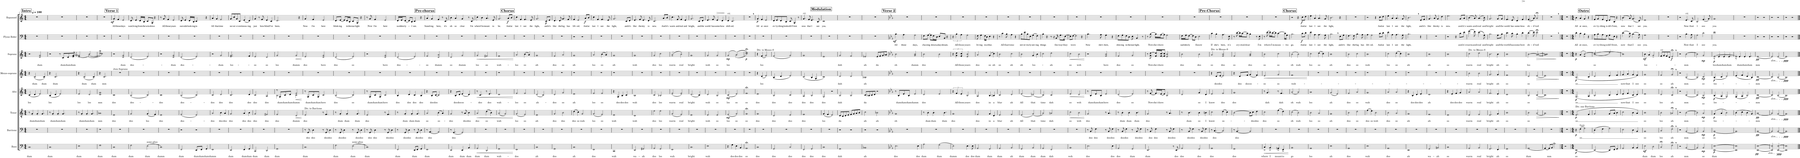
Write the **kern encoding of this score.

**kern	**text	**kern	**kern	**text	**dynam	**kern	**text	**dynam	**kern	**text	**dynam	**kern	**text	**dynam	**kern	**text	**dynam	**kern	**text	**dynam	**kern	**text	**dynam	**kern	**text	**dynam
*part9	*part9	*part9	*part8	*part8	*part8	*part7	*part7	*part7	*part6	*part6	*part6	*part5	*part5	*part5	*part4	*part4	*part4	*part3	*part3	*part3	*part2	*part2	*part2	*part1	*part1	*part1
*staff10	*staff10	*staff9	*staff8	*staff8	*staff8	*staff7	*staff7	*staff7	*staff6	*staff6	*staff6	*staff5	*staff5	*staff5	*staff4	*staff4	*staff4	*staff3	*staff3	*staff3	*staff2	*staff2	*staff2	*staff1	*staff1	*staff1
*I"Chords/Voicings	*	*	*I"Bass	*	*	*I"Baritone	*	*	*I"Tenor	*	*	*I"Alto	*	*	*I"Mezzo-soprano	*	*	*I"Soprano	*	*	*I"Flynn Rider	*	*	*I"Rapunzel	*	*
*I'Ch.	*	*	*I'B.	*	*	*I'Bar.	*	*	*I'T.	*	*	*I'A.	*	*	*I'Mzs.	*	*	*I'S.	*	*	*I'F.	*	*	*I'R.	*	*
*stria5	*	*stria5	*	*	*	*	*	*	*	*	*	*	*	*	*	*	*	*	*	*	*	*	*	*	*	*
*clefF4	*	*clefG2	*clefF4	*	*	*clefF4	*	*	*clefGv2	*	*	*clefG2	*	*	*clefG2	*	*	*clefG2	*	*	*clefF4	*	*	*clefG2	*	*
*k[]	*	*k[]	*k[]	*	*	*k[]	*	*	*k[]	*	*	*k[]	*	*	*k[]	*	*	*k[]	*	*	*k[]	*	*	*k[]	*	*
*M4/4	*	*M4/4	*M4/4	*	*	*M4/4	*	*	*M4/4	*	*	*M4/4	*	*	*M4/4	*	*	*M4/4	*	*	*M4/4	*	*	*M4/4	*	*
*MM100	*	*MM100	*MM100	*	*	*MM100	*	*	*MM100	*	*	*MM100	*	*	*MM100	*	*	*MM100	*	*	*MM100	*	*	*MM100	*	*
!!LO:REH:place=s1:a:B:cj:fs=14:t=Intro
=1	=1	=1	=1	=1	=1	=1	=1	=1	=1	=1	=1	=1	=1	=1	=1	=1	=1	=1	=1	=1	=1	=1	=1	=1	=1	=1
!	!	!LO:TX:a:t=C(9)	!	!	!	!	!	!	!	!	!	!	!	!	!	!	!	!	!	!	!	!	!	!	!	!
!	!	!	!	!LO:LY:b	!	!	!	!	!	!	!	!	!LO:LY:b	!	!	!	!	!	!	!	!	!	!	!	!	!
1C 1G	I	1c 1d 1e 1g	1C	dum	.	1r	.	.	8r	.	.	(4c/	loo	.	4r	.	.	2r	.	.	1r	.	.	1r	.	.
!	!	!	!	!	!	!	!	!	!	!LO:LY:b	!	!	!	!	!	!	!	!	!	!	!	!	!	!	!	!
.	.	.	.	.	.	.	.	.	4G'/	dum	.	.	.	.	.	.	.	.	.	.	.	.	.	.	.	.
!	!	!	!	!	!	!	!	!	!	!	!	!	!	!	!	!LO:LY:b	!	!	!	!	!	!	!	!	!	!
.	.	.	.	.	.	.	.	.	.	.	.	4d/	.	.	(2c~/	dum	.	.	.	.	.	.	.	.	.	.
!	!	!	!	!	!	!	!	!	!	!LO:LY:b	!	!	!	!	!	!	!	!	!	!	!	!	!	!	!	!
.	.	.	.	.	.	.	.	.	4G'/	dum	.	.	.	.	.	.	.	.	.	.	.	.	.	.	.	.
!	!	!	!	!	!	!	!	!	!	!	!	!	!	!	!	!	!	!	!LO:LY:b	!	!	!	!	!	!	!
.	.	.	.	.	.	.	.	.	.	.	.	2e/)	.	.	.	.	.	2d/ 2g/	dum	.	.	.	.	.	.	.
!	!	!	!	!	!	!	!	!	!	!LO:LY:b	!	!	!	!	!	!	!	!	!	!	!	!	!	!	!	!
.	.	.	.	.	.	.	.	.	4.G/	dum	.	.	.	.	.	.	.	.	.	.	.	.	.	.	.	.
!	!	!	!	!	!	!	!	!	!	!	!	!	!	!	!	!LO:LY:b	!	!	!	!	!	!	!	!	!	!
.	.	.	.	.	.	.	.	.	.	.	.	.	.	.	4c~/)	dum	.	.	.	.	.	.	.	.	.	.
=2	=2	=2	=2	=2	=2	=2	=2	=2	=2	=2	=2	=2	=2	=2	=2	=2	=2	=2	=2	=2	=2	=2	=2	=2	=2	=2
!	!	!LO:TX:a:t=C(9)	!	!	!	!	!	!	!	!	!	!	!	!	!	!	!	!	!	!	!	!	!	!	!	!
!	!	!	!	!LO:LY:b	!	!	!	!	!	!	!	!	!LO:LY:b	!	!	!	!	!	!	!	!	!	!	!	!	!
*	*	*	*	*	*	*	*	*	*	*	*	*	*	*	*	*	*	*^	*	*	*	*	*	*	*	*
1C 1G	.	1B 1d 1g	1C	dum	.	1r	.	.	8r	.	.	(4B/	loo	.	4r	.	.	2r	2..ryy	.	.	1r	.	.	1r	.	.
!	!	!	!	!	!	!	!	!	!	!LO:LY:b	!	!	!	!	!	!	!	!	!	!	!	!	!	!	!	!	!
.	.	.	.	.	.	.	.	.	4G'/	dum	.	.	.	.	.	.	.	.	.	.	.	.	.	.	.	.	.
!	!	!	!	!	!	!	!	!	!	!	!	!	!	!	!	!LO:LY:b	!	!	!	!	!	!	!	!	!	!	!
.	.	.	.	.	.	.	.	.	.	.	.	4d/	.	.	2.c/	dum	.	.	.	.	.	.	.	.	.	.	.
!	!	!	!	!	!	!	!	!	!	!LO:LY:b	!	!	!	!	!	!	!	!	!	!	!	!	!	!	!	!	!
.	.	.	.	.	.	.	.	.	4G'/	dum	.	.	.	.	.	.	.	.	.	.	.	.	.	.	.	.	.
.	.	.	.	.	.	.	.	.	.	.	.	2e/)	.	.	.	.	.	8r	.	.	.	.	.	.	.	.	.
!	!	!	!	!	!	!	!	!	!	!LO:LY:b	!	!	!	!	!	!	!	!	!	!LO:LY:b	!	!	!	!	!	!	!
.	.	.	.	.	.	.	.	.	4.G/	dum	.	.	.	.	.	.	.	8c/L	.	dum	.	.	.	.	.	.	.
!	!	!	!	!	!	!	!	!	!	!	!	!	!	!	!	!	!	!	!	!LO:LY:b	!	!	!	!	!	!	!
.	.	.	.	.	.	.	.	.	.	.	.	.	.	.	.	.	.	8d/	.	dum	.	.	.	.	.	.	.
!	!	!	!	!	!	!	!	!	!	!	!	!	!	!	!	!	!	!	!	!LO:LY:b	!	!	!	!	!	!	!
.	.	.	.	.	.	.	.	.	.	.	.	.	.	.	.	.	.	[8e/J	8g/	dum	.	.	.	.	.	.	.
=3	=3	=3	=3	=3	=3	=3	=3	=3	=3	=3	=3	=3	=3	=3	=3	=3	=3	=3	=3	=3	=3	=3	=3	=3	=3	=3	=3
*	*	*^	*	*	*	*	*	*	*	*	*	*	*	*	*	*	*	*	*	*	*	*	*	*	*	*	*
!	!	!LO:TX:a:t=C	!	!	!	!	!	!	!	!	!	!	!	!	!	!	!	!	!	!	!	!	!	!	!	!	!	!
!	!	!	!	!	!LO:LY:b	!	!	!	!	!	!	!	!	!LO:LY:b	!	!	!	!	!	!	!	!	!	!	!	!	!	!
*	*	*	*	*	*	*	*	*	*	*	*	*	*	*	*	*	*	*	*	*^	*	*	*	*	*	*	*	*
1E 1G	.	1c 1e 1g	2ryy	1E	dum	.	1r	.	.	8r	.	.	2e/	loo	.	4r	.	.	1e]	2ryy	(2g/	.	.	1r	.	.	1r	.	.
!	!	!	!	!	!	!	!	!	!	!	!LO:LY:b	!	!	!	!	!	!	!	!	!	!	!	!	!	!	!	!	!	!
.	.	.	.	.	.	.	.	.	.	4G'/	dum	.	.	.	.	.	.	.	.	.	.	.	.	.	.	.	.	.	.
!	!	!	!	!	!	!	!	!	!	!	!	!	!	!	!	!	!LO:LY:b	!	!	!	!	!	!	!	!	!	!	!	!
.	.	.	.	.	.	.	.	.	.	.	.	.	.	.	.	(2c~/	dum	.	.	.	.	.	.	.	.	.	.	.	.
!	!	!	!	!	!	!	!	!	!	!	!LO:LY:b	!	!	!	!	!	!	!	!	!	!	!	!	!	!	!	!	!	!
.	.	.	.	.	.	.	.	.	.	4G'/	dum	.	.	.	.	.	.	.	.	.	.	.	.	.	.	.	.	.	.
!	!	!	!	!	!	!	!	!	!	!	!	!	!	!LO:LY:b	!	!	!	!	!	!	!	!	!	!	!	!	!	!	!
.	.	.	2b	.	.	.	.	.	.	.	.	.	2d/	loo	.	.	.	.	.	(2b\	(2b/)	.	.	.	.	.	.	.	.
!	!	!	!	!	!	!	!	!	!	!	!LO:LY:b	!	!	!	!	!	!	!	!	!	!	!	!	!	!	!	!	!	!
.	.	.	.	.	.	.	.	.	.	4.G/	dum	.	.	.	.	.	.	.	.	.	.	.	.	.	.	.	.	.	.
!	!	!	!	!	!	!	!	!	!	!	!	!	!	!	!	!	!LO:LY:b	!	!	!	!	!	!	!	!	!	!	!	!
.	.	.	.	.	.	.	.	.	.	.	.	.	.	.	.	4c~/)	dum	.	.	.	.	.	.	.	.	.	.	.	.
*	*	*v	*v	*	*	*	*	*	*	*	*	*	*	*	*	*	*	*	*	*	*	*	*	*	*	*	*	*	*
=4	=4	=4	=4	=4	=4	=4	=4	=4	=4	=4	=4	=4	=4	=4	=4	=4	=4	=4	=4	=4	=4	=4	=4	=4	=4	=4	=4	=4
!	!	!	!	!LO:LY:b	!	!	!	!	!	!LO:LY:b	!	!	!LO:LY:b	!	!	!	!	!	!	!	!	!	!	!	!	!	!	!
1F 1A-X	(V)	1d 1g 1cc 1dd	1F	dum	.	1r	.	.	1A-X	mm	.	1d 1g	mm	.	4r	.	.	1r	1cc)	1dd)	.	.	1r	.	.	1r	.	.
!	!	!	!	!	!	!	!	!	!	!	!	!	!	!	!	!LO:LY:b	!	!	!	!	!	!	!	!	!	!	!	!
.	.	.	.	.	.	.	.	.	.	.	.	.	.	.	2.c/	mm	.	.	.	.	.	.	.	.	.	.	.	.
*	*	*	*	*	*	*	*	*	*	*	*	*	*	*	*	*	*	*v	*v	*v	*	*	*	*	*	*	*	*
!!LO:REH:place=s1:a:B:cj:fs=14:t=Verse 1
=5	=5	=5	=5	=5	=5	=5	=5	=5	=5	=5	=5	=5	=5	=5	=5	=5	=5	=5	=5	=5	=5	=5	=5	=5	=5	=5
*	*	*^	*	*	*	*	*	*	*	*	*	*	*	*	*	*	*	*	*	*	*	*	*	*	*	*
!	!	!	!	!	!	!	!	!	!	!	!	!	!	!	!	!LO:TX:a:t=Join Soprano	!	!	!	!	!	!	!	!	!	!	!
!	!	!LO:TX:a:t=CM7(9)	!	!	!	!	!	!	!	!	!	!	!	!	!	!	!	!	!	!	!	!	!	!	!	!	!
!	!	!	!	!	!LO:LY:b	!	!	!	!	!	!LO:LY:b	!	!	!LO:LY:b	!	!	!	!	!	!	!	!	!	!	!	!LO:LY:b	!LO:DY:b
1C 1E 1G	I	1c 1e	2ryy	1C	dum	.	1r	.	.	1E	doo	.	1c	doo	.	1r	.	.	2r	.	.	1r	.	.	4g/	All	mf
!	!	!	!	!	!	!	!	!	!	!	!	!	!	!	!	!	!	!	!	!	!	!	!	!	!	!LO:LY:b	!
.	.	.	.	.	.	.	.	.	.	.	.	.	.	.	.	.	.	.	.	.	.	.	.	.	4f/	those	.
!	!	!	!	!	!	!	!	!	!	!	!	!	!	!	!	!	!	!	!	!LO:LY:b	!	!	!	!	!	!LO:LY:b	!
.	.	.	2d 2g	.	.	.	.	.	.	.	.	.	.	.	.	.	.	.	2d/ 2g/	dum	.	.	.	.	2e/	days	.
=6	=6	=6	=6	=6	=6	=6	=6	=6	=6	=6	=6	=6	=6	=6	=6	=6	=6	=6	=6	=6	=6	=6	=6	=6	=6	=6	=6
*^	*	*	*	*	*	*	*	*	*	*	*	*	*	*	*	*	*	*	*	*	*	*	*	*	*	*	*
!	!	!	!LO:TX:a:t=G/F	!	!	!	!	!	!	!	!	!	!	!	!	!	!	!	!	!	!	!	!	!	!	!	!	!
!	!	!	!	!	!	!LO:LY:b	!	!	!	!	!	!LO:LY:b	!	!	!LO:LY:b	!	!	!	!	!	!LO:LY:b	!	!	!	!	!	!LO:LY:b	!
*	*	*	*v	*v	*	*	*	*	*	*	*	*	*	*	*	*	*	*	*	*	*	*	*	*	*	*	*	*
2F [2G	2ryy	V7	2B 2d	2F\	dum	.	1r	.	.	2G/	doo	.	(2B/	doo-	.	1r	.	.	(2d/	doo-	.	1r	.	.	8d/	watch-	.
!	!	!	!	!	!	!	!	!	!	!	!	!	!	!	!	!	!	!	!	!	!	!	!	!	!	!LO:LY:b	!
.	.	.	.	.	.	.	.	.	.	.	.	.	.	.	.	.	.	.	.	.	.	.	.	.	4e/	-ing	.
!	!	!	!	!	!	!	!	!	!	!	!	!	!	!	!	!	!	!	!	!	!	!	!	!	!	!LO:LY:b	!
.	.	.	.	.	.	.	.	.	.	.	.	.	.	.	.	.	.	.	.	.	.	.	.	.	16d/LL	from	.
!	!	!	!	!	!	!	!	!	!	!	!	!	!	!	!	!	!	!	!	!	!	!	!	!	!	!LO:LY:b	!
.	.	.	.	.	.	.	.	.	.	.	.	.	.	.	.	.	.	.	.	.	.	.	.	.	16B/JJ	the	.
!	!	!	!	!LO:TX:a:t=semi-gliss	!	!	!	!	!	!	!	!	!	!	!	!	!	!	!	!	!	!	!	!	!	!	!
!	!	!	!LO:TX:a:t=C/E	!	!	!	!	!	!	!	!	!	!	!	!	!	!	!	!	!	!	!	!	!	!	!	!
!	!	!	!	!	!LO:LY:b	!	!	!	!	!	!LO:LY:b	!	!	!	!	!	!	!	!	!	!	!	!	!	!	!LO:LY:b	!
2E 2G]	4G	I6	2c 2e	(2E\	dum	.	.	.	.	(4G/	loo	.	2c/)	.	.	.	.	.	2e/)	.	.	.	.	.	8c/L	win-	.
!	!	!	!	!	!	!	!	!	!	!	!	!	!	!	!	!	!	!	!	!	!	!	!	!	!	!LO:LY:b	!
.	.	.	.	.	.	.	.	.	.	.	.	.	.	.	.	.	.	.	.	.	.	.	.	.	8G/J	-dows	.
.	4F	.	.	.	.	.	.	.	.	4F/)	.	.	.	.	.	.	.	.	.	.	.	.	.	.	4r	.	.
=7	=7	=7	=7	=7	=7	=7	=7	=7	=7	=7	=7	=7	=7	=7	=7	=7	=7	=7	=7	=7	=7	=7	=7	=7	=7	=7	=7
*	*	*	*^	*	*	*	*	*	*	*	*	*	*	*	*	*	*	*	*	*	*	*	*	*	*	*	*
!	!	!	!LO:TX:a:t=C9	!	!	!	!	!	!	!	!	!	!	!	!	!	!	!	!	!	!	!	!	!	!	!	!	!
!	!	!	!	!	!	!LO:LY:b	!	!	!	!	!	!LO:LY:b	!	!	!LO:LY:b	!	!	!	!	!	!	!	!	!	!	!	!	!
1C 1E	1r	I	1c	2ryy	1C)	dumm	.	1r	.	.	1E	doo	.	1c	-doo	.	1r	.	.	2r	.	.	1r	.	.	8r	.	.
!	!	!	!	!	!	!	!	!	!	!	!	!	!	!	!	!	!	!	!	!	!	!	!	!	!	!	!LO:LY:b	!
.	.	.	.	.	.	.	.	.	.	.	.	.	.	.	.	.	.	.	.	.	.	.	.	.	.	8g/	All	.
!	!	!	!	!	!	!	!	!	!	!	!	!	!	!	!	!	!	!	!	!	!	!	!	!	!	!	!LO:LY:b	!
.	.	.	.	.	.	.	.	.	.	.	.	.	.	.	.	.	.	.	.	.	.	.	.	.	.	4f/	those	.
!	!	!	!	!	!	!	!	!	!	!	!	!	!	!	!	!	!	!	!	!	!LO:LY:b	!	!	!	!	!	!LO:LY:b	!
.	.	.	.	2d 2g	.	.	.	.	.	.	.	.	.	.	.	.	.	.	.	2d/ 2g/	dum	.	.	.	.	2e/	years	.
=8	=8	=8	=8	=8	=8	=8	=8	=8	=8	=8	=8	=8	=8	=8	=8	=8	=8	=8	=8	=8	=8	=8	=8	=8	=8	=8	=8	=8
!	!	!	!LO:TX:a:t=G/F	!	!	!	!	!	!	!	!	!	!	!	!	!	!	!	!	!	!	!	!	!	!	!	!	!
!	!	!	!	!	!	!LO:LY:b	!	!	!	!	!	!LO:LY:b	!	!	!LO:LY:b	!	!	!	!	!	!LO:LY:b	!	!	!	!	!	!LO:LY:b	!
*	*	*	*v	*v	*	*	*	*	*	*	*	*	*	*	*	*	*	*	*	*	*	*	*	*	*	*	*	*
2FF 2F	2ryy	(V)	2B 2d	2FF/	dum	.	2r	.	.	(2F/	doo-	.	(2B/	doo-	.	1r	.	.	(2d/	doo-	.	1r	.	.	8d/	out-	.
!	!	!	!	!	!	!	!	!	!	!	!	!	!	!	!	!	!	!	!	!	!	!	!	!	!	!LO:LY:b	!
.	.	.	.	.	.	.	.	.	.	.	.	.	.	.	.	.	.	.	.	.	.	.	.	.	4e/	-side	.
!	!	!	!	!	!	!	!	!	!	!	!	!	!	!	!	!	!	!	!	!	!	!	!	!	!	!LO:LY:b	!
.	.	.	.	.	.	.	.	.	.	.	.	.	.	.	.	.	.	.	.	.	.	.	.	.	16d/LL	look-	.
!	!	!	!	!	!	!	!	!	!	!	!	!	!	!	!	!	!	!	!	!	!	!	!	!	!	!LO:LY:b	!
.	.	.	.	.	.	.	.	.	.	.	.	.	.	.	.	.	.	.	.	.	.	.	.	.	16B/JJ	-ing	.
!	!	!	!LO:TX:a:t=C/E	!	!	!	!	!	!	!	!	!	!	!	!	!	!	!	!	!	!	!	!	!	!	!	!
!	!	!	!	!	!LO:LY:b	!	!	!	!	!	!	!	!	!	!	!	!	!	!	!	!	!	!	!	!	!LO:LY:b	!
4EE 4E	8EE/L	I6	2c 2e	8EE/L	dum	.	2r	.	.	2E/)	.	.	2c/)	.	.	.	.	.	2e/)	.	.	.	.	.	4c/	in	.
!	!	!	!	!	!LO:LY:b	!	!	!	!	!	!	!	!	!	!	!	!	!	!	!	!	!	!	!	!	!	!
.	8FF/J	.	.	8FF/J	dum	.	.	.	.	.	.	.	.	.	.	.	.	.	.	.	.	.	.	.	.	.	.
!	!	!	!	!	!LO:LY:b	!	!	!	!	!	!	!	!	!	!	!	!	!	!	!	!	!	!	!	!	!	!
4B	4GG	.	.	4GG/	dum	.	.	.	.	.	.	.	.	.	.	.	.	.	.	.	.	.	.	.	4r	.	.
=9	=9	=9	=9	=9	=9	=9	=9	=9	=9	=9	=9	=9	=9	=9	=9	=9	=9	=9	=9	=9	=9	=9	=9	=9	=9	=9	=9
!	!	!	!LO:TX:a:t=F(9, 13)	!	!	!	!	!	!	!	!	!	!	!	!	!	!	!	!	!	!	!	!	!	!	!	!
!	!	!	!	!	!LO:LY:b	!	!	!	!	!	!LO:LY:b	!	!	!LO:LY:b	!	!	!	!	!	!	!	!	!	!	!	!LO:LY:b	!
*v	*v	*	*	*	*	*	*	*	*	*	*	*	*	*	*	*	*	*	*	*	*	*	*	*	*	*	*
1FF 1C 1A 1c	IV	2r	1FF	dumm	.	1r	.	.	2A/	-doo	.	2c/	-doo	.	1r	.	.	2r	.	.	1r	.	.	4a/	All	.
!	!	!	!	!	!	!	!	!	!	!	!	!	!	!	!	!	!	!	!	!	!	!	!	!	!LO:LY:b	!
.	.	.	.	.	.	.	.	.	.	.	.	.	.	.	.	.	.	.	.	.	.	.	.	4g/	that	.
!	!	!	!	!	!	!	!	!	!	!LO:LY:b	!	!	!LO:LY:b	!	!	!	!	!	!LO:LY:b	!	!	!	!	!	!LO:LY:b	!
.	.	2g	.	.	.	.	.	.	4B\	doo	.	2d/	-doo	.	.	.	.	2g/	dum	.	.	.	.	2f/	time	.
!	!	!	!	!	!	!	!	!	!	!LO:LY:b	!	!	!	!	!	!	!	!	!	!	!	!	!	!	!	!
.	.	.	.	.	.	.	.	.	4A/	doo	.	.	.	.	.	.	.	.	.	.	.	.	.	.	.	.
=10	=10	=10	=10	=10	=10	=10	=10	=10	=10	=10	=10	=10	=10	=10	=10	=10	=10	=10	=10	=10	=10	=10	=10	=10	=10	=10
!	!	!	!	!LO:LY:b	!	!	!	!	!	!LO:LY:b	!	!	!LO:LY:b	!	!	!	!	!	!LO:LY:b	!	!	!	!	!	!LO:LY:b	!
2EE 2G	I6	2.c 2.e 2.g	2EE/	dum	.	1r	.	.	2G/	doo	.	2.c/	-doo	.	1r	.	.	2.e/ 2.g/	loo-	.	1r	.	.	8g/L	ne-	.
!	!	!	!	!	!	!	!	!	!	!	!	!	!	!	!	!	!	!	!	!	!	!	!	!	!LO:LY:b	!
.	.	.	.	.	.	.	.	.	.	.	.	.	.	.	.	.	.	.	.	.	.	.	.	8cc/	-ver	.
!	!	!	!	!	!	!	!	!	!	!	!	!	!	!	!	!	!	!	!	!	!	!	!	!	!LO:LY:b	!
.	.	.	.	.	.	.	.	.	.	.	.	.	.	.	.	.	.	.	.	.	.	.	.	8g/	e-	.
!	!	!	!	!	!	!	!	!	!	!	!	!	!	!	!	!	!	!	!	!	!	!	!	!	!LO:LY:b	!
.	.	.	.	.	.	.	.	.	.	.	.	.	.	.	.	.	.	.	.	.	.	.	.	8c/J	-ven	.
!	!	!	!	!LO:LY:b	!	!	!	!	!	!LO:LY:b	!	!	!	!	!	!	!	!	!	!	!	!	!	!	!LO:LY:b	!
4FF 4A	IV	.	4FF/	dum	.	.	.	.	4A/	doo	.	.	.	.	.	.	.	.	.	.	.	.	.	(4e/	know-	.
!	!	!	!	!LO:LY:b	!	!	!	!	!	!LO:LY:b	!	!	!LO:LY:b	!	!	!	!	!	!	!	!	!	!	!	!LO:LY:b	!
4GG 4B	V	4d 4f	4GG/	dum	.	.	.	.	4B\	doo	.	4d/	-doo	.	.	.	.	4f/	.	.	.	.	.	4d/)	-ing	.
=11	=11	=11	=11	=11	=11	=11	=11	=11	=11	=11	=11	=11	=11	=11	=11	=11	=11	=11	=11	=11	=11	=11	=11	=11	=11	=11
!	!	!	!	!LO:LY:b	!	!	!	!	!	!LO:LY:b	!	!	!LO:LY:b	!	!	!	!	!	!LO:LY:b	!	!	!	!	!	!LO:LY:b	!
2CC 2G	I	2c 2e	2CC/	dum	.	1r	.	.	2G/	doo	.	2c/	-doo	.	1r	.	.	2e/	-oo	.	1r	.	.	4g/	just	.
.	.	.	.	.	.	.	.	.	.	.	.	.	.	.	.	.	.	.	.	.	.	.	.	8r	.	.
!	!	!	!	!	!	!	!	!	!	!	!	!	!	!	!	!	!	!	!	!	!	!	!	!	!LO:LY:b	!
.	.	.	.	.	.	.	.	.	.	.	.	.	.	.	.	.	.	.	.	.	.	.	.	8f/	how	.
!	!	!	!	!LO:LY:b	!	!	!	!	!	!LO:LY:b	!	!	!LO:LY:b	!	!	!	!	!	!LO:LY:b	!	!	!	!	!	!LO:LY:b	!
2DD 2F#X	V7/V	2A 2d	2DD/	dum	.	.	.	.	2F#X/	doo	.	2A/	-doo	.	.	.	.	2d/	oo	.	.	.	.	4e/	blind	.
!	!	!	!	!	!	!	!	!	!	!	!	!	!	!	!	!	!	!	!	!	!	!	!	!	!LO:LY:b	!
.	.	.	.	.	.	.	.	.	.	.	.	.	.	.	.	.	.	.	.	.	.	.	.	4c/	I've	.
=12	=12	=12	=12	=12	=12	=12	=12	=12	=12	=12	=12	=12	=12	=12	=12	=12	=12	=12	=12	=12	=12	=12	=12	=12	=12	=12
*^	*	*	*	*	*	*	*	*	*	*	*	*	*	*	*	*	*	*	*	*	*	*	*	*	*	*
!	!	!	!	!	!LO:LY:b	!	!	!	!	!	!LO:LY:b	!	!	!	!	!	!	!	!	!LO:LY:b	!	!	!	!	!	!LO:LY:b	!
*	*	*	*	*	*	*	*	*	*	*	*	*	*^	*	*	*	*	*	*	*	*	*	*	*	*	*	*
1GG 1F	2ryy	V7	2B 2g	1GG	dum	.	1r	.	.	2F/	doo	.	8r	2B\	.	.	1r	.	.	2g/	loo	.	1r	.	.	2.d/	been.	.
!	!	!	!	!	!	!	!	!	!	!	!	!	!	!	!LO:LY:b	!	!	!	!	!	!	!	!	!	!	!	!	!
.	.	.	.	.	.	.	.	.	.	.	.	.	8G/L	.	dum	.	.	.	.	.	.	.	.	.	.	.	.	.
!	!	!	!	!	!	!	!	!	!	!	!	!	!	!	!LO:LY:b	!	!	!	!	!	!	!	!	!	!	!	!	!
.	.	.	.	.	.	.	.	.	.	.	.	.	8c/	.	dum	.	.	.	.	.	.	.	.	.	.	.	.	.
!	!	!	!	!	!	!	!	!	!	!	!	!	!	!	!LO:LY:b	!	!	!	!	!	!	!	!	!	!	!	!	!
.	.	.	.	.	.	.	.	.	.	.	.	.	8d/J	.	dum	.	.	.	.	.	.	.	.	.	.	.	.	.
!	!	!	!	!	!	!	!	!	!	!	!LO:LY:b	!LO:HP:b	!	!	!LO:LY:b	!LO:HP:b	!	!	!	!	!LO:LY:b	!LO:HP:b	!	!	!	!	!	!
.	2d	.	2c 2f 2g	.	.	.	.	.	.	2D/	dumm	<	2f/	2c\	dumm	<	.	.	.	2g/	dumm	<	.	.	.	.	.	.
.	.	.	.	.	.	.	.	.	.	.	.	.	.	.	.	.	.	.	.	.	.	.	.	.	.	4r	.	.
*v	*v	*	*	*	*	*	*	*	*	*	*	*	*v	*v	*	*	*	*	*	*	*	*	*	*	*	*	*	*
.	.	.	.	.	.	.	.	.	.	.	[	.	.	[	.	.	.	.	.	[	.	.	.	.	.	.
=13	=13	=13	=13	=13	=13	=13	=13	=13	=13	=13	=13	=13	=13	=13	=13	=13	=13	=13	=13	=13	=13	=13	=13	=13	=13	=13
*^	*	*	*	*	*	*	*	*	*	*	*	*	*	*	*	*	*	*	*	*	*	*	*	*	*	*
!	!	!	!	!	!	!	!	!	!	!LO:TX:a:t=Div. to Baritone	!	!	!	!	!	!	!	!	!	!	!	!	!	!	!	!	!
!	!	!	!LO:TX:a:t=C(9)	!	!	!	!	!	!	!	!	!	!	!	!	!	!	!	!	!	!	!	!	!	!	!	!
!	!	!	!	!	!LO:LY:b	!	!	!	!	!	!LO:LY:b	!	!	!	!	!	!	!	!	!LO:LY:b	!	!	!	!	!	!LO:LY:b	!
1C 1c	2E	I	2r	1C	dum	.	8r	.	.	2E/	doo	.	8r	.	.	1r	.	.	2e/	doo	.	1r	.	.	4g/	Now	.
!	!	!	!	!	!	!	!	!LO:LY:b	!	!	!	!	!	!LO:LY:b	!	!	!	!	!	!	!	!	!	!	!	!	!
.	.	.	.	.	.	.	8GG/	doo	.	.	.	.	8G/L	dum	.	.	.	.	.	.	.	.	.	.	.	.	.
!	!	!	!	!	!	!	!	!LO:LY:b	!	!	!	!	!	!LO:LY:b	!	!	!	!	!	!	!	!	!	!	!	!LO:LY:b	!
.	.	.	.	.	.	.	4D\	doo	.	.	.	.	8c/	dum	.	.	.	.	.	.	.	.	.	.	4f/	I'm	.
!	!	!	!	!	!	!	!	!	!	!	!	!	!	!LO:LY:b	!	!	!	!	!	!	!	!	!	!	!	!	!
.	.	.	.	.	.	.	.	.	.	.	.	.	8G/J	dum	.	.	.	.	.	.	.	.	.	.	.	.	.
!	!	!	!	!	!	!	!	!	!	!	!	!	!	!LO:LY:b	!	!	!	!	!	!LO:LY:b	!	!	!	!	!	!LO:LY:b	!
.	2r	.	2g	.	.	.	8r	.	.	8r	.	.	2c/	here	.	.	.	.	2d/ 2g/	here	.	.	.	.	2e/	here	.
!	!	!	!	!	!	!	!	!LO:LY:b	!	!	!	!	!	!	!	!	!	!	!	!	!	!	!	!	!	!	!
.	.	.	.	.	.	.	8GG/	doo	.	4.F/	.	.	.	.	.	.	.	.	.	.	.	.	.	.	.	.	.
!	!	!	!	!	!	!	!	!LO:LY:b	!	!	!	!	!	!	!	!	!	!	!	!	!	!	!	!	!	!	!
.	.	.	.	.	.	.	4D\	doo	.	.	.	.	.	.	.	.	.	.	.	.	.	.	.	.	.	.	.
*v	*v	*	*	*	*	*	*	*	*	*	*	*	*	*	*	*	*	*	*	*	*	*	*	*	*	*	*
=14	=14	=14	=14	=14	=14	=14	=14	=14	=14	=14	=14	=14	=14	=14	=14	=14	=14	=14	=14	=14	=14	=14	=14	=14	=14	=14
!	!	!LO:TX:a:t=G/F	!	!	!	!	!	!	!	!	!	!	!	!	!	!	!	!	!	!	!	!	!	!	!	!
!	!	!	!	!LO:LY:b	!	!	!	!	!	!	!	!	!LO:LY:b	!	!	!	!	!	!LO:LY:b	!	!	!	!	!	!LO:LY:b	!
2F [2G 2B	V7	2r	2F\	dum	.	8r	.	.	8r	.	.	(2B/	doo	.	1r	.	.	(2d/	doo	.	1r	.	.	8d/L	blink-	.
!	!	!	!	!	!	!	!LO:LY:b	!	!	!LO:LY:b	!	!	!	!	!	!	!	!	!	!	!	!	!	!	!LO:LY:b	!
.	.	.	.	.	.	8GG/	doo	.	4G'/	dum	.	.	.	.	.	.	.	.	.	.	.	.	.	[8e/J	-ing	.
!	!	!	!	!	!	!	!LO:LY:b	!	!	!	!	!	!	!	!	!	!	!	!	!	!	!	!	!	!	!
.	.	.	.	.	.	4D\	doo	.	.	.	.	.	.	.	.	.	.	.	.	.	.	.	.	8e/L]	.	.
!	!	!	!	!	!	!	!	!	!	!LO:LY:b	!	!	!	!	!	!	!	!	!	!	!	!	!	!	!LO:LY:b	!
.	.	.	.	.	.	.	.	.	4G'/	dum	.	.	.	.	.	.	.	.	.	.	.	.	.	16d/L	in	.
!	!	!	!	!	!	!	!	!	!	!	!	!	!	!	!	!	!	!	!	!	!	!	!	!	!LO:LY:b	!
.	.	.	.	.	.	.	.	.	.	.	.	.	.	.	.	.	.	.	.	.	.	.	.	16B/JJ	the	.
!	!	!	!LO:TX:a:t=semi-gliss	!	!	!	!	!	!	!	!	!	!	!	!	!	!	!	!	!	!	!	!	!	!	!
!	!	!LO:TX:a:t=C/E	!	!	!	!	!	!	!	!	!	!	!	!	!	!	!	!	!	!	!	!	!	!	!	!
!	!	!	!	!LO:LY:b	!	!	!	!	!	!	!	!	!LO:LY:b	!	!	!	!	!	!LO:LY:b	!	!	!	!	!	!LO:LY:b	!
2E 2G] 2c	I6	2r	(2E\	dum	.	8r	.	.	.	.	.	2c/)	oo	.	.	.	.	2e/)	oo	.	.	.	.	8c/L	star-	.
!	!	!	!	!	!	!	!LO:LY:b	!	!	!LO:LY:b	!	!	!	!	!	!	!	!	!	!	!	!	!	!	!LO:LY:b	!
.	.	.	.	.	.	8GG/	doo	.	4.G/	dum	.	.	.	.	.	.	.	.	.	.	.	.	.	8G/J	-light	.
!	!	!	!	!	!	!	!LO:LY:b	!	!	!	!	!	!	!	!	!	!	!	!	!	!	!	!	!	!	!
.	.	.	.	.	.	4D\	doo	.	.	.	.	.	.	.	.	.	.	.	.	.	.	.	.	4r	.	.
=15	=15	=15	=15	=15	=15	=15	=15	=15	=15	=15	=15	=15	=15	=15	=15	=15	=15	=15	=15	=15	=15	=15	=15	=15	=15	=15
!	!	!LO:TX:a:t=C9	!	!	!	!	!	!	!	!	!	!	!	!	!	!	!	!	!	!	!	!	!	!	!	!
!	!	!	!	!LO:LY:b	!	!	!	!	!	!LO:LY:b	!	!	!	!	!	!	!	!	!	!	!	!	!	!	!	!
1C 1G 1c	I	2r	1C)	dum	.	8r	.	.	2E/	doo	.	8r	.	.	1r	.	.	2r	.	.	1r	.	.	8r	.	.
!	!	!	!	!	!	!	!LO:LY:b	!	!	!	!	!	!LO:LY:b	!	!	!	!	!	!	!	!	!	!	!	!LO:LY:b	!
.	.	.	.	.	.	8GG/	doo	.	.	.	.	8G/L	dum	.	.	.	.	.	.	.	.	.	.	8g/	Now	.
!	!	!	!	!	!	!	!LO:LY:b	!	!	!	!	!	!LO:LY:b	!	!	!	!	!	!	!	!	!	!	!	!LO:LY:b	!
.	.	.	.	.	.	4D\	doo	.	.	.	.	8c/	dum	.	.	.	.	.	.	.	.	.	.	4f/	I'm	.
!	!	!	!	!	!	!	!	!	!	!	!	!	!LO:LY:b	!	!	!	!	!	!	!	!	!	!	!	!	!
.	.	.	.	.	.	.	.	.	.	.	.	8G/J	dum	.	.	.	.	.	.	.	.	.	.	.	.	.
!	!	!	!	!	!	!	!	!	!	!	!	!	!LO:LY:b	!	!	!	!	!	!LO:LY:b	!	!	!	!	!	!LO:LY:b	!
.	.	2d 2g	.	.	.	8r	.	.	8r	.	.	2c/	here	.	.	.	.	2d/ 2g/	here	.	.	.	.	2e/	here	.
!	!	!	!	!	!	!	!LO:LY:b	!	!	!	!	!	!	!	!	!	!	!	!	!	!	!	!	!	!	!
.	.	.	.	.	.	8GG/	doo	.	4.F/	.	.	.	.	.	.	.	.	.	.	.	.	.	.	.	.	.
!	!	!	!	!	!	!	!LO:LY:b	!	!	!	!	!	!	!	!	!	!	!	!	!	!	!	!	!	!	!
.	.	.	.	.	.	4D\	doo	.	.	.	.	.	.	.	.	.	.	.	.	.	.	.	.	.	.	.
=16	=16	=16	=16	=16	=16	=16	=16	=16	=16	=16	=16	=16	=16	=16	=16	=16	=16	=16	=16	=16	=16	=16	=16	=16	=16	=16
!	!	!LO:TX:a:t=G/F	!	!	!	!	!	!	!	!	!	!	!	!	!	!	!	!	!	!	!	!	!	!	!	!
!	!	!	!	!LO:LY:b	!	!	!	!	!	!	!	!	!LO:LY:b	!	!	!	!	!	!LO:LY:b	!	!	!	!	!	!LO:LY:b	!
2FF 2G	V42	2r	2FF/	dum	.	8r	.	.	8r	.	.	4B/	doo	.	1r	.	.	(2d/	doo-	.	1r	.	.	16d/LL	-su-	.
!	!	!	!	!	!	!	!	!	!	!	!	!	!	!	!	!	!	!	!	!	!	!	!	!	!LO:LY:b	!
.	.	.	.	.	.	.	.	.	.	.	.	.	.	.	.	.	.	.	.	.	.	.	.	16e/J	-dden-	.
!	!	!	!	!	!	!	!LO:LY:b	!	!	!LO:LY:b	!	!	!	!	!	!	!	!	!	!	!	!	!	!	!LO:LY:b	!
.	.	.	.	.	.	8GG/	doo	.	4G'/	dum	.	.	.	.	.	.	.	.	.	.	.	.	.	[8d/J	-ly-	.
!	!	!	!	!	!	!	!LO:LY:b	!	!	!	!	!	!LO:LY:b	!	!	!	!	!	!	!	!	!	!	!	!	!
.	.	.	.	.	.	4D\	doo	.	.	.	.	4d/	doo	.	.	.	.	.	.	.	.	.	.	8d/L]	.	.
!	!	!	!	!	!	!	!	!	!	!LO:LY:b	!	!	!	!	!	!	!	!	!	!	!	!	!	!	!LO:LY:b	!
.	.	.	.	.	.	.	.	.	4G'/	dum	.	.	.	.	.	.	.	.	.	.	.	.	.	8B/J	-I	.
!	!	!LO:TX:a:t=C/E	!	!	!	!	!	!	!	!	!	!	!	!	!	!	!	!	!	!	!	!	!	!	!	!
!	!	!	!	!LO:LY:b	!	!	!	!	!	!	!	!	!LO:LY:b	!	!	!	!	!	!	!	!	!	!	!	!LO:LY:b	!
2EE 2G	I6	2r	8EE/L	dum	.	8r	.	.	.	.	.	4c/	doo	.	.	.	.	2e/)	.	.	.	.	.	4c/	see.	.
!	!	!	!	!	!	!	!LO:LY:b	!	!	!LO:LY:b	!	!	!	!	!	!	!	!	!	!	!	!	!	!	!	!
.	.	.	8FF/J	.	.	8GG/	doo	.	4.G/	dum	.	.	.	.	.	.	.	.	.	.	.	.	.	.	.	.
!	!	!	!	!	!	!	!LO:LY:b	!	!	!	!	!	!LO:LY:b	!	!	!	!	!	!	!	!	!	!	!	!	!
.	.	.	4GG/	.	.	4D\	doo	.	.	.	.	4B/	doo	.	.	.	.	.	.	.	.	.	.	4r	.	.
!!LO:REH:place=s1:a:B:cj:fs=14:t=Pre-chorus
=17	=17	=17	=17	=17	=17	=17	=17	=17	=17	=17	=17	=17	=17	=17	=17	=17	=17	=17	=17	=17	=17	=17	=17	=17	=17	=17
!	!	!LO:TX:a:t=F9	!	!	!	!	!	!	!	!	!	!	!	!	!	!	!	!	!	!	!	!	!	!	!	!
!	!	!	!	!LO:LY:b	!	!	!	!	!	!LO:LY:b	!	!	!	!	!	!	!	!	!LO:LY:b	!	!	!	!	!	!LO:LY:b	!
1FF 1C 1c	IV	2d 2g	1FF	dum	.	8r	.	.	2A/	oo	.	4r	.	.	1r	.	.	2f/	oo	.	1r	.	.	4a/	Stand-	.
!	!	!	!	!	!	!	!LO:LY:b	!	!	!	!	!	!	!	!	!	!	!	!	!	!	!	!	!	!	!
.	.	.	.	.	.	[4.AA/	doo	.	.	.	.	.	.	.	.	.	.	.	.	.	.	.	.	.	.	.
!	!	!	!	!	!	!	!	!	!	!	!	!	!LO:LY:b	!	!	!	!	!	!	!	!	!	!	!	!LO:LY:b	!
.	.	.	.	.	.	.	.	.	.	.	.	8B/L	doo	.	.	.	.	.	.	.	.	.	.	4g/	-ing	.
!	!	!	!	!	!	!	!	!	!	!	!	!	!LO:LY:b	!	!	!	!	!	!	!	!	!	!	!	!	!
.	.	.	.	.	.	.	.	.	.	.	.	[8c/J	doo	.	.	.	.	.	.	.	.	.	.	.	.	.
!	!	!	!	!	!	!	!	!	!	!LO:LY:b	!	!	!	!	!	!	!	!	!LO:LY:b	!	!	!	!	!	!LO:LY:b	!
.	.	2d 2g	.	.	.	2AA/]	.	.	(4B\	oo-	.	2c/]	.	.	.	.	.	2d/ 2a/	dumm	.	.	.	.	4f/	here,	.
.	.	.	.	.	.	.	.	.	4A/)	.	.	.	.	.	.	.	.	.	.	.	.	.	.	8r	.	.
!	!	!	!	!	!	!	!	!	!	!	!	!	!	!	!	!	!	!	!	!	!	!	!	!	!LO:LY:b	!
.	.	.	.	.	.	.	.	.	.	.	.	.	.	.	.	.	.	.	.	.	.	.	.	8c/	it's	.
=18	=18	=18	=18	=18	=18	=18	=18	=18	=18	=18	=18	=18	=18	=18	=18	=18	=18	=18	=18	=18	=18	=18	=18	=18	=18	=18
!	!	!LO:TX:a:t=Em7	!	!	!	!	!	!	!	!	!	!	!	!	!	!	!	!	!	!	!	!	!	!	!	!
!	!	!	!	!LO:LY:b	!	!	!	!	!	!LO:LY:b	!	!	!	!	!	!	!	!	!LO:LY:b	!	!	!	!	!	!LO:LY:b	!
1EE 1B 1d	iii	2e 2g	2EE/	dum	.	8r	.	.	2G/	-doo	.	4r	.	.	1r	.	.	2d/	oo	.	1r	.	.	4b\	oh	.
!	!	!	!	!	!	!	!LO:LY:b	!	!	!	!	!	!	!	!	!	!	!	!	!	!	!	!	!	!	!
.	.	.	.	.	.	[4.GG/	doo	.	.	.	.	.	.	.	.	.	.	.	.	.	.	.	.	.	.	.
!	!	!	!	!	!	!	!	!	!	!	!	!	!LO:LY:b	!	!	!	!	!	!	!	!	!	!	!	!LO:LY:b	!
.	.	.	.	.	.	.	.	.	.	.	.	8B/L	doo	.	.	.	.	.	.	.	.	.	.	4a/	so	.
!	!	!	!	!	!	!	!	!	!	!	!	!	!LO:LY:b	!	!	!	!	!	!	!	!	!	!	!	!	!
.	.	.	.	.	.	.	.	.	.	.	.	8d/J	doo	.	.	.	.	.	.	.	.	.	.	.	.	.
!	!	!	!	!LO:LY:b	!	!	!	!	!	!	!	!	!LO:LY:b	!	!	!	!	!	!LO:LY:b	!	!	!	!	!	!LO:LY:b	!
.	.	2e 2g	4EE/	dum	.	2GG/]	.	.	8r	.	.	(4e/	oo-	.	.	.	.	2g/	dumm	.	.	.	.	4g/	clear	.
!	!	!	!	!	!	!	!	!	!	!LO:LY:b	!	!	!	!	!	!	!	!	!	!	!	!	!	!	!	!
.	.	.	.	.	.	.	.	.	8A/	doo	.	.	.	.	.	.	.	.	.	.	.	.	.	.	.	.
!	!	!	!	!LO:LY:b	!	!	!	!	!	!LO:LY:b	!	!	!	!	!	!	!	!	!	!	!	!	!	!	!	!
.	.	.	4BB/	dum	.	.	.	.	4B\	doo	.	4d/)	.	.	.	.	.	.	.	.	.	.	.	8r	.	.
!	!	!	!	!	!	!	!	!	!	!	!	!	!	!	!	!	!	!	!	!	!	!	!	!	!LO:LY:b	!
.	.	.	.	.	.	.	.	.	.	.	.	.	.	.	.	.	.	.	.	.	.	.	.	8c/	I'm	.
=19	=19	=19	=19	=19	=19	=19	=19	=19	=19	=19	=19	=19	=19	=19	=19	=19	=19	=19	=19	=19	=19	=19	=19	=19	=19	=19
!	!	!LO:TX:a:t=Am(9)	!	!	!	!	!	!	!	!	!	!	!	!	!	!	!	!	!	!	!	!	!	!	!	!
!	!	!	!	!LO:LY:b	!LO:HP:b	!	!	!	!	!LO:LY:b	!LO:HP:b	!	!	!LO:HP:b	!	!	!	!	!LO:LY:b	!LO:HP:b	!	!	!	!	!LO:LY:b	!
2AA 2B 2c	vi	2e 2g	2AA/	dum	<	1r	.	.	2A/	doo	<	8r	.	<	1r	.	.	2g/	loo	<	1r	.	.	4cc\	where	.
!	!	!	!	!	!	!	!	!	!	!	!	!	!LO:LY:b	!	!	!	!	!	!	!	!	!	!	!	!	!
.	.	.	.	.	.	.	.	.	.	.	.	4.c/	doo	.	.	.	.	.	.	.	.	.	.	.	.	.
!	!	!	!	!	!	!	!	!	!	!	!	!	!	!	!	!	!	!	!	!	!	!	!	!	!LO:LY:b	!
.	.	.	.	.	.	.	.	.	.	.	.	.	.	.	.	.	.	.	.	.	.	.	.	4b\	I'm	.
!	!	!LO:TX:a:t=D7	!	!	!	!	!	!	!	!	!	!	!	!	!	!	!	!	!	!	!	!	!	!	!	!
!	!	!	!	!LO:LY:b	!	!	!	!	!	!LO:LY:b	!	!	!	!	!	!	!	!	!LO:LY:b	!	!	!	!	!	!LO:LY:b	!
2DD 2A 2c	V7/V	2f#X	2DD/	dum	.	.	.	.	(4d\	oo	.	8r	.	.	.	.	.	2f#X/	oo	.	.	.	.	4.a/	meant	.
!	!	!	!	!	!	!	!	!	!	!	!	!	!LO:LY:b	!	!	!	!	!	!	!	!	!	!	!	!	!
.	.	.	.	.	.	.	.	.	.	.	.	4.e/	doo	.	.	.	.	.	.	.	.	.	.	.	.	.
.	.	.	.	.	.	.	.	.	4B\)	.	.	.	.	.	.	.	.	.	.	.	.	.	.	.	.	.
!	!	!	!	!	!	!	!	!	!	!	!	!	!	!	!	!	!	!	!	!	!	!	!	!	!LO:LY:b	!
.	.	.	.	.	.	.	.	.	.	.	.	.	.	.	.	.	.	.	.	.	.	.	.	8e/	to	.
!!LO:REH:place=s1:a:B:cj:fs=14:t=Chorus:qo=3
=20	=20	=20	=20	=20	=20	=20	=20	=20	=20	=20	=20	=20	=20	=20	=20	=20	=20	=20	=20	=20	=20	=20	=20	=20	=20	=20
!	!	!LO:TX:a:t=Gsus4	!	!	!	!	!	!	!	!	!	!	!	!	!	!	!	!	!	!	!	!	!	!	!	!
!	!	!	!	!LO:LY:b	!	!	!	!	!	!LO:LY:b	!	!	!LO:LY:b	!	!	!	!	!	!LO:LY:b	!	!	!	!	!	!LO:LY:b	!
1GG 1c	V	1d 1g	1GG	wah-	.	1r	.	.	(2A/	wah	.	1d	wah-	.	1r	.	.	1f	wah-	.	1r	.	.	2.g/	be.	.
.	.	.	.	.	.	.	.	.	2G/)	.	.	.	.	.	.	.	.	.	.	.	.	.	.	.	.	.
!	!	!	!	!	!	!	!	!	!	!	!	!	!	!	!	!	!	!	!	!	!	!	!	!	!LO:LY:b	!LO:DY:b
.	.	.	.	.	.	.	.	.	.	.	.	.	.	.	.	.	.	.	.	.	.	.	.	8a/L	And	f
!	!	!	!	!	!	!	!	!	!	!	!	!	!	!	!	!	!	!	!	!	!	!	!	!	!LO:LY:b	!
.	.	.	.	.	.	.	.	.	.	.	.	.	.	.	.	.	.	.	.	.	.	.	.	8b/J	at	.
.	.	.	.	.	[	.	.	.	.	.	[	.	.	[	.	.	.	.	.	[	.	.	.	.	.	.
=21	=21	=21	=21	=21	=21	=21	=21	=21	=21	=21	=21	=21	=21	=21	=21	=21	=21	=21	=21	=21	=21	=21	=21	=21	=21	=21
!	!	!LO:TX:a:t=F	!	!	!	!	!	!	!	!	!	!	!	!	!	!	!	!	!	!	!	!	!	!	!	!
!	!	!	!	!LO:LY:b	!	!	!	!	!	!LO:LY:b	!	!	!LO:LY:b	!	!	!	!	!	!LO:LY:b	!	!	!	!	!	!LO:LY:b	!
1FF 1c	IV	1f 1a	1FF	doo	.	1r	.	.	(2G/	loo	.	2f/	loo	.	1r	.	.	2a/	loo	.	1r	.	.	4cc\	last	.
!	!	!	!	!	!	!	!	!	!	!	!	!	!	!	!	!	!	!	!	!	!	!	!	!	!LO:LY:b	!
.	.	.	.	.	.	.	.	.	.	.	.	.	.	.	.	.	.	.	.	.	.	.	.	4f/	I	.
!	!	!	!	!	!	!	!	!	!	!LO:LY:b	!	!	!LO:LY:b	!	!	!	!	!	!LO:LY:b	!	!	!	!	!	!LO:LY:b	!
.	.	.	.	.	.	.	.	.	2F/)	oo	.	2f/	oo	.	.	.	.	(4b\	oo	.	.	.	.	4.f/	see	.
.	.	.	.	.	.	.	.	.	.	.	.	.	.	.	.	.	.	4a/)	.	.	.	.	.	.	.	.
!	!	!	!	!	!	!	!	!	!	!	!	!	!	!	!	!	!	!	!	!	!	!	!	!	!LO:LY:b	!
.	.	.	.	.	.	.	.	.	.	.	.	.	.	.	.	.	.	.	.	.	.	.	.	8e/	the	.
=22	=22	=22	=22	=22	=22	=22	=22	=22	=22	=22	=22	=22	=22	=22	=22	=22	=22	=22	=22	=22	=22	=22	=22	=22	=22	=22
!	!	!LO:TX:a:t=C(9)	!	!	!	!	!	!	!	!	!	!	!	!	!	!	!	!	!	!	!	!	!	!	!	!
!	!	!	!	!LO:LY:b	!	!	!	!	!	!LO:LY:b	!	!	!LO:LY:b	!	!	!	!	!	!LO:LY:b	!	!	!	!	!	!LO:LY:b	!
1CC 1c 1e	I	1e 1g	1C	ah	.	1r	.	.	1E	ah	.	(2d/	ah-	.	1r	.	.	1g	ah	.	1r	.	.	2.g/	light,	.
.	.	.	.	.	.	.	.	.	.	.	.	2c/)	.	.	.	.	.	.	.	.	.	.	.	.	.	.
!	!	!	!	!	!	!	!	!	!	!	!	!	!	!	!	!	!	!	!	!	!	!	!	!	!LO:LY:b	!LO:DY:b
.	.	.	.	.	.	.	.	.	.	.	.	.	.	.	.	.	.	.	.	.	.	.	.	8c/L	and	p
!	!	!	!	!	!	!	!	!	!	!	!	!	!	!	!	!	!	!	!	!	!	!	!	!	!LO:LY:b	!
.	.	.	.	.	.	.	.	.	.	.	.	.	.	.	.	.	.	.	.	.	.	.	.	8e/J	it's	.
=23	=23	=23	=23	=23	=23	=23	=23	=23	=23	=23	=23	=23	=23	=23	=23	=23	=23	=23	=23	=23	=23	=23	=23	=23	=23	=23
*^	*	*	*	*	*	*	*	*	*	*	*	*	*	*	*	*	*	*	*	*	*	*	*	*	*	*
!	!	!	!LO:TX:a:t=G7	!	!	!	!	!	!	!	!	!	!	!	!	!	!	!	!	!	!	!	!	!	!	!	!
!	!	!	!	!	!LO:LY:b	!	!	!	!	!	!LO:LY:b	!	!	!LO:LY:b	!	!	!	!	!	!LO:LY:b	!	!	!	!	!	!LO:LY:b	!
1GG 1d	2c	4	1f 1g	1GG	doo	.	1r	.	.	2G/	doo	.	2d/	-doo	.	1r	.	.	2f/	doo	.	1r	.	.	4.d/	like	.
!	!	!	!	!	!	!	!	!	!	!	!	!	!	!	!	!	!	!	!	!	!	!	!	!	!	!LO:LY:b	!
.	.	.	.	.	.	.	.	.	.	.	.	.	.	.	.	.	.	.	.	.	.	.	.	.	8d/	the	.
!	!	!	!	!	!	!	!	!	!	!	!LO:LY:b	!	!	!LO:LY:b	!	!	!	!	!	!LO:LY:b	!	!	!	!	!	!LO:LY:b	!
.	2B	3	.	.	.	.	.	.	.	2B\	doo	.	2g/	oo	.	.	.	.	2a/	oo	.	.	.	.	4.g/	fog	.
!	!	!	!	!	!	!	!	!	!	!	!	!	!	!	!	!	!	!	!	!	!	!	!	!	!	!LO:LY:b	!
.	.	.	.	.	.	.	.	.	.	.	.	.	.	.	.	.	.	.	.	.	.	.	.	.	8f/	has	.
*v	*v	*	*	*	*	*	*	*	*	*	*	*	*	*	*	*	*	*	*	*	*	*	*	*	*	*	*
=24	=24	=24	=24	=24	=24	=24	=24	=24	=24	=24	=24	=24	=24	=24	=24	=24	=24	=24	=24	=24	=24	=24	=24	=24	=24	=24
!	!	!LO:TX:a:t=C(9)	!	!	!	!	!	!	!	!	!	!	!	!	!	!	!	!	!	!	!	!	!	!	!	!
!	!	!	!	!LO:LY:b	!	!	!	!	!	!LO:LY:b	!	!	!LO:LY:b	!	!	!	!	!	!LO:LY:b	!	!	!	!	!	!LO:LY:b	!
1C 1c 1d	I	1e 1g	1C	ah	.	1r	.	.	(4d\	doo	.	1e	ah	.	1r	.	.	1g	ah	.	2r	.	.	4f/	lift-	.
!	!	!	!	!	!	!	!	!	!	!LO:LY:b	!	!	!	!	!	!	!	!	!	!	!	!	!	!	!LO:LY:b	!
.	.	.	.	.	.	.	.	.	4c\)	oo	.	.	.	.	.	.	.	.	.	.	.	.	.	2e/	-ed.	.
!	!	!	!	!	!	!	!	!	!	!LO:LY:b	!	!	!	!	!	!	!	!	!	!	!	!	!	!	!	!
.	.	.	.	.	.	.	.	.	2G/	wah	.	.	.	.	.	.	.	.	.	.	2r	.	.	.	.	.
!	!	!	!	!	!	!	!	!	!	!	!	!	!	!	!	!	!	!	!	!	!	!	!	!	!LO:LY:b	!LO:DY:b
.	.	.	.	.	.	.	.	.	.	.	.	.	.	.	.	.	.	.	.	.	.	.	.	8a/L	And	f
!	!	!	!	!	!	!	!	!	!	!	!	!	!	!	!	!	!	!	!	!	!	!	!	!	!LO:LY:b	!
.	.	.	.	.	.	.	.	.	.	.	.	.	.	.	.	.	.	.	.	.	.	.	.	8b/J	at	.
=25	=25	=25	=25	=25	=25	=25	=25	=25	=25	=25	=25	=25	=25	=25	=25	=25	=25	=25	=25	=25	=25	=25	=25	=25	=25	=25
!	!	!LO:TX:a:t=F	!	!	!	!	!	!	!	!	!	!	!	!	!	!	!	!	!	!	!	!	!	!	!	!
!	!	!	!	!LO:LY:b	!	!	!	!	!	!LO:LY:b	!	!	!LO:LY:b	!	!	!	!	!	!LO:LY:b	!	!	!	!	!	!LO:LY:b	!
1FF 1c	IV	1f 1a	1FF	doo	.	1r	.	.	(2G/	loo	.	2f/	loo	.	1r	.	.	2a/	loo	.	1r	.	.	4cc\	last	.
!	!	!	!	!	!	!	!	!	!	!	!	!	!	!	!	!	!	!	!	!	!	!	!	!	!LO:LY:b	!
.	.	.	.	.	.	.	.	.	.	.	.	.	.	.	.	.	.	.	.	.	.	.	.	4f/	I	.
!	!	!	!	!	!	!	!	!	!	!LO:LY:b	!	!	!LO:LY:b	!	!	!	!	!	!LO:LY:b	!	!	!	!	!	!LO:LY:b	!
.	.	.	.	.	.	.	.	.	2F/)	oo	.	2f/	oo	.	.	.	.	(4b\	oo	.	.	.	.	4.f/	see	.
.	.	.	.	.	.	.	.	.	.	.	.	.	.	.	.	.	.	4a/)	.	.	.	.	.	.	.	.
!	!	!	!	!	!	!	!	!	!	!	!	!	!	!	!	!	!	!	!	!	!	!	!	!	!LO:LY:b	!
.	.	.	.	.	.	.	.	.	.	.	.	.	.	.	.	.	.	.	.	.	.	.	.	8e/	the	.
=26	=26	=26	=26	=26	=26	=26	=26	=26	=26	=26	=26	=26	=26	=26	=26	=26	=26	=26	=26	=26	=26	=26	=26	=26	=26	=26
!	!	!LO:TX:a:t=C(9)	!	!	!	!	!	!	!	!	!	!	!	!	!	!	!	!	!	!	!	!	!	!	!	!
!	!	!	!	!LO:LY:b	!	!	!	!	!	!LO:LY:b	!	!	!	!	!	!	!	!	!LO:LY:b	!	!	!	!	!	!LO:LY:b	!
1CC 1c 1d	I	1e 1g	1CC	wah	.	1r	.	.	1E	wah	.	4r	.	.	1r	.	.	1g	ah	.	1r	.	.	2.g/	light,	.
!	!	!	!	!	!	!	!	!	!	!	!	!	!LO:LY:b	!	!	!	!	!	!	!	!	!	!	!	!	!
.	.	.	.	.	.	.	.	.	.	.	.	4G/	doo	.	.	.	.	.	.	.	.	.	.	.	.	.
!	!	!	!	!	!	!	!	!	!	!	!	!	!LO:LY:b	!	!	!	!	!	!	!	!	!	!	!	!	!
.	.	.	.	.	.	.	.	.	.	.	.	4B/	doo	.	.	.	.	.	.	.	.	.	.	.	.	.
!	!	!	!	!	!	!	!	!	!	!	!	!	!LO:LY:b	!	!	!	!	!	!	!	!	!	!	!	!LO:LY:b	!
.	.	.	.	.	.	.	.	.	.	.	.	4c/	doo	.	.	.	.	.	.	.	.	.	.	8c/L	and	.
!	!	!	!	!	!	!	!	!	!	!	!	!	!	!	!	!	!	!	!	!	!	!	!	!	!LO:LY:b	!
.	.	.	.	.	.	.	.	.	.	.	.	.	.	.	.	.	.	.	.	.	.	.	.	8d/J	it's	.
=27	=27	=27	=27	=27	=27	=27	=27	=27	=27	=27	=27	=27	=27	=27	=27	=27	=27	=27	=27	=27	=27	=27	=27	=27	=27	=27
!	!	!LO:TX:a:t=Em7	!	!	!	!	!	!	!	!	!	!	!	!	!	!	!	!	!	!	!	!	!	!	!	!
!	!	!	!	!LO:LY:b	!	!	!	!	!	!LO:LY:b	!	!	!LO:LY:b	!	!	!	!	!	!LO:LY:b	!	!	!	!	!	!LO:LY:b	!
2.EE 2.B 2.d	iii	2.f	2EE/	wa-	.	1r	.	.	1D	wah	.	1B	wah	.	1r	.	.	1g	wah	.	1r	.	.	4.e/	like	.
!	!	!	!	!	!	!	!	!	!	!	!	!	!	!	!	!	!	!	!	!	!	!	!	!	!LO:LY:b	!
.	.	.	.	.	.	.	.	.	.	.	.	.	.	.	.	.	.	.	.	.	.	.	.	8f/	the	.
!	!	!	!	!LO:LY:b	!	!	!	!	!	!	!	!	!	!	!	!	!	!	!	!	!	!	!	!	!LO:LY:b	!
.	.	.	2GG#X/	-ah	.	.	.	.	.	.	.	.	.	.	.	.	.	.	.	.	.	.	.	4.e/	sky	.
4AA-X 4B 4e	V/vi	4g	.	.	.	.	.	.	.	.	.	.	.	.	.	.	.	.	.	.	.	.	.	.	.	.
!	!	!	!	!	!	!	!	!	!	!	!	!	!	!	!	!	!	!	!	!	!	!	!	!	!LO:LY:b	!
.	.	.	.	.	.	.	.	.	.	.	.	.	.	.	.	.	.	.	.	.	.	.	.	8d/	is	.
=28	=28	=28	=28	=28	=28	=28	=28	=28	=28	=28	=28	=28	=28	=28	=28	=28	=28	=28	=28	=28	=28	=28	=28	=28	=28	=28
*^	*	*	*	*	*	*	*	*	*	*	*	*	*	*	*	*	*	*	*	*	*	*	*	*	*	*
!	!	!	!LO:TX:a:t=Am(9)	!	!	!	!	!	!	!	!	!	!	!	!	!	!	!	!	!	!	!	!	!	!	!	!
!	!	!	!	!	!LO:LY:b	!	!	!	!	!	!LO:LY:b	!	!	!LO:LY:b	!	!	!	!	!	!LO:LY:b	!	!	!	!	!	!LO:LY:b	!
1AA 1c	2c	vi	1e	2AA/	doo	.	1r	.	.	2e\	doo	.	2c/	doo	.	1r	.	.	2g/	doo	.	1r	.	.	2.c/	new.	.
!	!	!	!	!	!LO:LY:b	!	!	!	!	!	!LO:LY:b	!	!	!LO:LY:b	!	!	!	!	!	!LO:LY:b	!	!	!	!	!	!	!
.	2B	.	.	2GG/	loo	.	.	.	.	2e\	loo	.	2B-X/	loo	.	.	.	.	2cc\	loo	.	.	.	.	.	.	.
!	!	!	!	!	!	!	!	!	!	!	!	!	!	!	!	!	!	!	!	!	!	!	!	!	!	!LO:LY:b	!
.	.	.	.	.	.	.	.	.	.	.	.	.	.	.	.	.	.	.	.	.	.	.	.	.	8a/L	And	.
!	!	!	!	!	!	!	!	!	!	!	!	!	!	!	!	!	!	!	!	!	!	!	!	!	!	!LO:LY:b	!
.	.	.	.	.	.	.	.	.	.	.	.	.	.	.	.	.	.	.	.	.	.	.	.	.	8b/J	it's	.
*v	*v	*	*	*	*	*	*	*	*	*	*	*	*	*	*	*	*	*	*	*	*	*	*	*	*	*	*
=29	=29	=29	=29	=29	=29	=29	=29	=29	=29	=29	=29	=29	=29	=29	=29	=29	=29	=29	=29	=29	=29	=29	=29	=29	=29	=29
!	!	!LO:TX:a:t=F	!	!	!	!	!	!	!	!	!	!	!	!	!	!	!	!	!	!	!	!	!	!	!	!
!	!	!	!	!LO:LY:b	!	!	!	!	!	!LO:LY:b	!	!	!LO:LY:b	!	!	!	!	!	!LO:LY:b	!	!	!	!	!	!LO:LY:b	!
1FF 1A 1c	IV	1f 1a	1FF	wah	.	1r	.	.	(2G/	warm	.	(2f~/	warm	.	1r	.	.	(2a~/	warm	.	1r	.	.	4.cc\	warm	.
!	!	!	!	!	!	!	!	!	!	!	!	!	!	!	!	!	!	!	!	!	!	!	!	!	!LO:LY:b	!
.	.	.	.	.	.	.	.	.	.	.	.	.	.	.	.	.	.	.	.	.	.	.	.	8f/	and	.
!	!	!	!	!	!	!	!	!	!	!LO:LY:b	!	!	!LO:LY:b	!	!	!	!	!	!LO:LY:b	!	!	!	!	!	!LO:LY:b	!
.	.	.	.	.	.	.	.	.	2F/)	real	.	2f~/)	real	.	.	.	.	2b~\)	real	.	.	.	.	4f/	real	.
!	!	!	!	!	!	!	!	!	!	!	!	!	!	!	!	!	!	!	!	!	!	!	!	!	!LO:LY:b	!
.	.	.	.	.	.	.	.	.	.	.	.	.	.	.	.	.	.	.	.	.	.	.	.	4e/	and	.
=30	=30	=30	=30	=30	=30	=30	=30	=30	=30	=30	=30	=30	=30	=30	=30	=30	=30	=30	=30	=30	=30	=30	=30	=30	=30	=30
!	!	!LO:TX:a:t=C	!	!	!	!	!	!	!	!	!	!	!	!	!	!	!	!	!	!	!	!	!	!	!	!
!	!	!	!	!LO:LY:b	!	!	!	!	!	!LO:LY:b	!	!	!LO:LY:b	!	!	!	!	!	!LO:LY:b	!	!	!	!	!	!LO:LY:b	!
1CC 1G 1c	I	1e 1g	1C	bright	.	1r	.	.	1E	bright	.	(2.d/	bright	.	1r	.	.	1g	bright	.	1r	.	.	2.g/	bright,	.
!	!	!	!	!	!	!	!	!	!	!	!	!	!	!	!	!	!	!	!	!	!	!	!	!	!LO:LY:b	!
.	.	.	.	.	.	.	.	.	.	.	.	4c/)	.	.	.	.	.	.	.	.	.	.	.	8c/L	and	.
!	!	!	!	!	!	!	!	!	!	!	!	!	!	!	!	!	!	!	!	!	!	!	!	!	!LO:LY:b	!
.	.	.	.	.	.	.	.	.	.	.	.	.	.	.	.	.	.	.	.	.	.	.	.	8d/J	the	.
=31	=31	=31	=31	=31	=31	=31	=31	=31	=31	=31	=31	=31	=31	=31	=31	=31	=31	=31	=31	=31	=31	=31	=31	=31	=31	=31
!	!	!LO:TX:a:t=Em7	!	!	!	!	!	!	!	!	!	!	!	!	!	!	!	!	!	!	!	!	!	!	!	!
!	!	!	!	!LO:LY:b	!	!	!	!	!	!LO:LY:b	!	!	!LO:LY:b	!	!	!	!	!	!LO:LY:b	!	!	!	!	!	!LO:LY:b	!
1EE 1B	iii	1e 1g	1E	wah	.	1r	.	.	2E/	wah	.	2d/	wah	.	1r	.	.	2g/	wah	.	1r	.	.	4.e/	world	.
!	!	!	!	!	!	!	!	!	!	!	!	!	!	!	!	!	!	!	!	!	!	!	!	!	!LO:LY:b	!
.	.	.	.	.	.	.	.	.	.	.	.	.	.	.	.	.	.	.	.	.	.	.	.	8f/	has	.
!	!	!	!	!	!	!	!	!	!	!LO:LY:b	!	!	!LO:LY:b	!	!	!	!	!	!LO:LY:b	!	!	!	!	!	!LO:LY:b	!LO:HP:b
.	.	.	.	.	.	.	.	.	2E/	oo	.	2B/	oo	.	.	.	.	2g/	oo	.	.	.	.	4e/	some-	>
!	!	!	!	!	!	!	!	!	!	!	!	!	!	!	!	!	!	!	!	!	!	!	!	!	!LO:LY:b	!
.	.	.	.	.	.	.	.	.	.	.	.	.	.	.	.	.	.	.	.	.	.	.	.	4d/	-how	.
.	.	.	.	.	.	.	.	.	.	.	.	.	.	.	.	.	.	.	.	.	.	.	.	.	.	]
=32	=32	=32	=32	=32	=32	=32	=32	=32	=32	=32	=32	=32	=32	=32	=32	=32	=32	=32	=32	=32	=32	=32	=32	=32	=32	=32
!	!	!	!	!	!	!	!	!	!	!	!	!	!	!	!	!	!	!	!	!	!	!	!	!LO:TX:a:i:t=rit.	!	!
!	!	!	!	!	!	!	!	!	!	!LO:LY:b	!LO:DY:b	!	!LO:LY:b	!LO:DY:b	!	!	!	!	!LO:LY:b	!LO:DY:b	!	!	!	!	!LO:LY:b	!
*	*	*	*	*	*	*	*	*	*	*	*	*	*	*	*	*	*	*^	*	*	*	*	*	*	*	*
2D 2A	.	2e 2g	4r	.	.	1r	.	.	(2F/	loo	mp	(2c/	loo	mp	1r	.	.	(2g/	2ryy	loo	mp	1r	.	.	4d/	shift-	.
!	!	!	!	!LO:LY:b	!	!	!	!	!	!	!	!	!	!	!	!	!	!	!	!	!	!	!	!	!	!LO:LY:b	!
.	.	.	4G\	doo	.	.	.	.	.	.	.	.	.	.	.	.	.	.	.	.	.	.	.	.	2.c/	-ed.	.
!	!	!	!	!LO:LY:b	!	!	!	!	!	!LO:LY:b	!	!	!LO:LY:b	!	!	!	!	!	!	!	!	!	!	!	!	!	!
2E 2B	.	2d 2e 2g 2a 2cc	4E\	doo	.	.	.	.	2G/)	oo	.	2e/)	oo	.	.	.	.	((((2a/)	(2a\	.	.	.	.	.	.	.	.
!	!	!	!	!LO:LY:b	!	!	!	!	!	!	!	!	!	!	!	!	!	!	!	!	!	!	!	!	!	!	!
.	.	.	4BB/	doo	.	.	.	.	.	.	.	.	.	.	.	.	.	.	.	.	.	.	.	.	.	.	.
=33	=33	=33	=33	=33	=33	=33	=33	=33	=33	=33	=33	=33	=33	=33	=33	=33	=33	=33	=33	=33	=33	=33	=33	=33	=33	=33	=33
!	!	!LO:TX:a:t=FM7(9)/A	!	!	!	!	!	!	!	!	!	!	!	!	!	!	!	!	!	!	!	!	!	!	!	!	!
!	!	!	!	!LO:LY:b	!	!	!	!	!	!LO:LY:b	!	!	!LO:LY:b	!	!	!	!	!	!	!	!LO:DY:b	!	!	!	!	!	!
1A 1c	.	1c 1f 1g 1a 1cc 1ee	1AA;<	oo	.	1r	.	.	1G;<	oo	.	1f;<	oo	.	1r	.	.	1ee;<))))	1cc)	.	p	1r	.	.	1r	.	.
*	*	*	*	*	*	*	*	*	*	*	*	*	*	*	*	*	*	*v	*v	*	*	*	*	*	*	*	*
=34	=34	=34	=34	=34	=34	=34	=34	=34	=34	=34	=34	=34	=34	=34	=34	=34	=34	=34	=34	=34	=34	=34	=34	=34	=34	=34
*k[]	*	*k[]	*k[]	*	*	*k[]	*	*	*k[]	*	*	*k[]	*	*	*k[]	*	*	*k[]	*	*	*k[]	*	*	*k[]	*	*
*	*	*	*	*	*	*	*	*	*	*	*	*	*	*	*	*	*	*^	*	*	*	*	*	*	*	*
!	!	!	!	!	!	!	!	!	!	!	!	!	!	!	!	!	!	!LO:TX:a:t=Div. to Mezzo-S	!	!	!	!	!	!	!	!	!
!	!	!LO:TX:a:t=C(9)	!	!	!	!	!	!	!	!	!	!	!	!	!	!	!	!	!	!	!	!	!	!	!	!	!
!	!	!	!	!LO:LY:b	!	!	!	!	!	!LO:LY:b	!	!	!LO:LY:b	!	!	!	!	!	!	!	!	!	!	!	!	!LO:LY:b	!LO:DY:b
*	*	*	*	*	*	*	*	*	*	*	*	*	*	*	*	*	*	*v	*v	*	*	*	*	*	*	*	*
1c 1d	I	1e 1g	1C	doo	.	1r	.	.	1G	doo	.	1e	doo	.	4r	.	.	4r	.	.	1r	.	.	4g/	All	p
!	!	!	!	!	!	!	!	!	!	!	!	!	!	!	!	!LO:LY:b	!	!	!LO:LY:b	!	!	!	!	!	!LO:LY:b	!
.	.	.	.	.	.	.	.	.	.	.	.	.	.	.	(4d/	loo	.	(4f/	loo	.	.	.	.	4f/	at	.
!	!	!	!	!	!	!	!	!	!	!	!	!	!	!	!	!	!	!	!	!	!	!	!	!	!LO:LY:b	!
.	.	.	.	.	.	.	.	.	.	.	.	.	.	.	2e/)	.	.	2g/)	.	.	.	.	.	2e/	once	.
=35	=35	=35	=35	=35	=35	=35	=35	=35	=35	=35	=35	=35	=35	=35	=35	=35	=35	=35	=35	=35	=35	=35	=35	=35	=35	=35
!	!	!LO:TX:a:t=G7	!	!	!	!	!	!	!	!	!	!	!	!	!	!	!	!	!	!	!	!	!	!	!	!
!	!	!	!	!LO:LY:b	!	!	!	!	!	!LO:LY:b	!	!	!LO:LY:b	!	!	!	!	!	!	!	!	!	!	!	!LO:LY:b	!
2G 2d	V7	2f 2g	2GG/	doo	.	1r	.	.	2D/	doo	.	2B/	doo	.	(4B/	.	.	(2f/	.	.	1r	.	.	8d/L	ev-	.
!	!	!	!	!	!	!	!	!	!	!	!	!	!	!	!	!	!	!	!	!	!	!	!	!	!LO:LY:b	!
.	.	.	.	.	.	.	.	.	.	.	.	.	.	.	.	.	.	.	.	.	.	.	.	8e/	-'ry-	.
!	!	!	!	!	!	!	!	!	!	!	!	!	!	!	!	!	!	!	!	!	!	!	!	!	!LO:LY:b	!
.	.	.	.	.	.	.	.	.	.	.	.	.	.	.	4d/	.	.	.	.	.	.	.	.	8d/	-thing	.
!	!	!	!	!	!	!	!	!	!	!	!	!	!	!	!	!	!	!	!	!	!	!	!	!	!LO:LY:b	!
.	.	.	.	.	.	.	.	.	.	.	.	.	.	.	.	.	.	.	.	.	.	.	.	8B/J	looks	.
!	!	!LO:TX:a:t=C(9)	!	!	!	!	!	!	!	!	!	!	!	!	!	!	!	!	!	!	!	!	!	!	!	!
!	!	!	!	!LO:LY:b	!	!	!	!	!	!LO:LY:b	!	!	!LO:LY:b	!	!	!	!	!	!	!	!	!	!	!	!LO:LY:b	!
2C 2d	I	2e 2g	2C/	doo	.	.	.	.	2E/	doo	.	2c/	doo	.	2e/)	.	.	2g/)	.	.	.	.	.	8c/	dif-	.
!	!	!	!	!	!	!	!	!	!	!	!	!	!	!	!	!	!	!	!	!	!	!	!	!	!LO:LY:b	!
.	.	.	.	.	.	.	.	.	.	.	.	.	.	.	.	.	.	.	.	.	.	.	.	4G/	-f'rent	.
.	.	.	.	.	.	.	.	.	.	.	.	.	.	.	.	.	.	.	.	.	.	.	.	8r	.	.
=36	=36	=36	=36	=36	=36	=36	=36	=36	=36	=36	=36	=36	=36	=36	=36	=36	=36	=36	=36	=36	=36	=36	=36	=36	=36	=36
*^	*	*	*	*	*	*	*	*	*	*	*	*	*	*	*	*	*	*	*	*	*	*	*	*	*	*
!	!	!	!	!	!	!	!	!	!	!	!	!	!	!	!	!	!	!	!	!	!	!	!	!	!LO:TX:a:i:t=rit.	!	!
!	!	!	!LO:TX:a:t=F	!	!	!	!	!	!	!	!	!	!	!	!	!	!	!	!	!	!	!	!	!	!	!	!
!	!	!	!	!	!LO:LY:b	!	!	!	!	!	!LO:LY:b	!	!	!LO:LY:b	!	!	!	!	!	!	!	!	!	!	!	!LO:LY:b	!
2FF	2r	IV	2c 2f	2FF/	doo	.	1r	.	.	1F	doo	.	2A/	doo	.	(2c/	.	.	1g	.	.	1r	.	.	4.g/	now	.
!	!	!	!	!	!	!	!	!	!	!	!	!	!	!	!	!	!	!	!	!	!	!	!	!	!	!LO:LY:b	!
.	.	.	.	.	.	.	.	.	.	.	.	.	.	.	.	.	.	.	.	.	.	.	.	.	8f/	that	.
!	!	!	!LO:TX:a:t=G7	!	!	!	!	!	!	!	!	!	!	!	!	!	!	!	!	!	!	!	!	!	!	!	!
!	!	!	!	!	!LO:LY:b	!	!	!	!	!	!	!	!	!LO:LY:b	!	!	!	!	!	!	!	!	!	!	!	!LO:LY:b	!
2GG	4r	V	2d 2f	2GG/	doo	.	.	.	.	.	.	.	2B/	doo	.	4B/	.	.	.	.	.	.	.	.	4.e/	I	.
.	4G	.	.	.	.	.	.	.	.	.	.	.	.	.	.	4G/	.	.	.	.	.	.	.	.	.	.	.
!	!	!	!	!	!	!	!	!	!	!	!	!	!	!	!	!	!	!	!	!	!	!	!	!	!	!LO:LY:b	!
.	.	.	.	.	.	.	.	.	.	.	.	.	.	.	.	.	.	.	.	.	.	.	.	.	8B/	see	.
!!LO:REH:place=s1:a:B:cj:fs=14:t=Modulation
=37	=37	=37	=37	=37	=37	=37	=37	=37	=37	=37	=37	=37	=37	=37	=37	=37	=37	=37	=37	=37	=37	=37	=37	=37	=37	=37	=37
!	!	!	!	!	!LO:LY:b	!	!	!	!	!	!LO:LY:b	!	!	!LO:LY:b	!	!	!	!	!	!	!	!	!	!	!	!LO:LY:b	!
1CC 1G	1r	I	1d 1e	1C	doo	.	1r	.	.	(4G/	loo	.	2G/	doo	.	1c)	.	.	1e	.	.	1r	.	.	1c	you.	.
.	.	.	.	.	.	.	.	.	.	4F/	.	.	.	.	.	.	.	.	.	.	.	.	.	.	.	.	.
.	.	.	.	.	.	.	.	.	.	2E/)	.	.	2r	.	.	.	.	.	.	.	.	.	.	.	.	.	.
*v	*v	*	*	*	*	*	*	*	*	*	*	*	*	*	*	*	*	*	*	*	*	*	*	*	*	*	*
=38	=38	=38	=38	=38	=38	=38	=38	=38	=38	=38	=38	=38	=38	=38	=38	=38	=38	=38	=38	=38	=38	=38	=38	=38	=38	=38
!	!	!	!	!LO:LY:b	!	!	!	!	!	!LO:LY:b	!	!	!LO:LY:b	!	!	!LO:LY:b	!	!	!LO:LY:b	!	!	!	!	!	!	!
1r	.	1r	1GG	dah	.	2r	.	.	8D/L	da	.	2B/	dah	.	2d/	dah	.	2g/	dah	.	1r	.	.	1r	.	.
.	.	.	.	.	.	.	.	.	8C/	.	.	.	.	.	.	.	.	.	.	.	.	.	.	.	.	.
.	.	.	.	.	.	.	.	.	8D/	.	.	.	.	.	.	.	.	.	.	.	.	.	.	.	.	.
.	.	.	.	.	.	.	.	.	8E/J	.	.	.	.	.	.	.	.	.	.	.	.	.	.	.	.	.
.	.	.	.	.	.	2r	.	.	8F/L	.	.	2B/	.	.	2d/	.	.	2f/	.	.	.	.	.	.	.	.
.	.	.	.	.	.	.	.	.	8G/	.	.	.	.	.	.	.	.	.	.	.	.	.	.	.	.	.
.	.	.	.	.	.	.	.	.	8A/	.	.	.	.	.	.	.	.	.	.	.	.	.	.	.	.	.
.	.	.	.	.	.	.	.	.	8B/J	.	.	.	.	.	.	.	.	.	.	.	.	.	.	.	.	.
=39	=39	=39	=39	=39	=39	=39	=39	=39	=39	=39	=39	=39	=39	=39	=39	=39	=39	=39	=39	=39	=39	=39	=39	=39	=39	=39
!	!	!	!	!LO:LY:b	!	!	!	!	!	!LO:LY:b	!	!	!LO:LY:b	!	!	!LO:LY:b	!	!	!LO:LY:b	!	!	!	!	!	!	!
1r	.	1r	1BB-X	ah	.	2r	.	.	2c\	ah	.	8c/L	da	.	1B-X	ah	.	2e-X/	ah	.	1r	.	.	1r	.	.
.	.	.	.	.	.	.	.	.	.	.	.	8B-X/	.	.	.	.	.	.	.	.	.	.	.	.	.	.
.	.	.	.	.	.	.	.	.	.	.	.	8c/	.	.	.	.	.	.	.	.	.	.	.	.	.	.
.	.	.	.	.	.	.	.	.	.	.	.	8d/J	.	.	.	.	.	.	.	.	.	.	.	.	.	.
!	!	!	!	!	!	!	!	!	!	!LO:LY:b	!	!	!	!	!	!	!	!	!LO:LY:b	!	!	!	!	!	!	!
.	.	.	.	.	.	2r	.	.	2B-X\	ah	.	2r	.	.	.	.	.	8e-/L	da	.	.	.	.	.	.	.
.	.	.	.	.	.	.	.	.	.	.	.	.	.	.	.	.	.	8f/	.	.	.	.	.	.	.	.
.	.	.	.	.	.	.	.	.	.	.	.	.	.	.	.	.	.	8g/	.	.	.	.	.	.	.	.
.	.	.	.	.	.	.	.	.	.	.	.	.	.	.	.	.	.	8a-X/J	.	.	.	.	.	.	.	.
!!LO:REH:place=s1:a:B:cj:fs=14:t=Verse 2
=40	=40	=40	=40	=40	=40	=40	=40	=40	=40	=40	=40	=40	=40	=40	=40	=40	=40	=40	=40	=40	=40	=40	=40	=40	=40	=40
*k[b-e-a-]	*	*k[b-e-a-]	*k[b-e-a-]	*	*	*k[b-e-a-]	*	*	*k[b-e-a-]	*	*	*k[b-e-a-]	*	*	*k[b-e-a-]	*	*	*k[b-e-a-]	*	*	*k[b-e-a-]	*	*	*k[b-e-a-]	*	*
!	!	!	!	!LO:LY:b	!	!	!	!	!	!LO:LY:b	!	!	!	!	!	!	!	!	!LO:LY:b	!	!	!LO:LY:b	!LO:DY:b	!	!	!
1r	.	1r	2.E-\	doo	.	1r	.	.	1G	oh	.	8r	.	.	1r	.	.	2b-\	oh	.	4B-\	All	mf	1r	.	.
!	!	!	!	!	!	!	!	!	!	!	!	!	!LO:LY:b	!	!	!	!	!	!	!	!	!	!	!	!	!
.	.	.	.	.	.	.	.	.	.	.	.	8B-/L	dum	.	.	.	.	.	.	.	.	.	.	.	.	.
!	!	!	!	!	!	!	!	!	!	!	!	!	!LO:LY:b	!	!	!	!	!	!	!	!	!LO:LY:b	!	!	!	!
.	.	.	.	.	.	.	.	.	.	.	.	8e-/	dum	.	.	.	.	.	.	.	4A-\	those	.	.	.	.
!	!	!	!	!	!	!	!	!	!	!	!	!	!LO:LY:b	!	!	!	!	!	!	!	!	!	!	!	!	!
.	.	.	.	.	.	.	.	.	.	.	.	8B-/J	dum	.	.	.	.	.	.	.	.	.	.	.	.	.
!	!	!	!	!	!	!	!	!	!	!	!	!	!LO:LY:b	!	!	!	!	!	!LO:LY:b	!	!	!LO:LY:b	!	!	!	!
.	.	.	.	.	.	.	.	.	.	.	.	2e-/	dumm	.	.	.	.	2g/ 2b-/	dumm	.	2G\	days,	.	.	.	.
!	!	!	!	!LO:LY:b	!	!	!	!	!	!	!	!	!	!	!	!	!	!	!	!	!	!	!	!	!	!
.	.	.	4E-\	doo	.	.	.	.	.	.	.	.	.	.	.	.	.	.	.	.	.	.	.	.	.	.
=41	=41	=41	=41	=41	=41	=41	=41	=41	=41	=41	=41	=41	=41	=41	=41	=41	=41	=41	=41	=41	=41	=41	=41	=41	=41	=41
!	!	!	!	!LO:LY:b	!	!	!	!	!	!	!	!	!LO:LY:b	!	!	!	!	!	!LO:LY:b	!	!	!LO:LY:b	!	!	!	!
1r	.	1r	2A-\	dum	.	1r	.	.	8r	.	.	2d/	doo	.	1r	.	.	2b-\	doo	.	8F\L	cha-	.	1r	.	.
!	!	!	!	!	!	!	!	!	!	!LO:LY:b	!	!	!	!	!	!	!	!	!	!	!	!LO:LY:b	!	!	!	!
.	.	.	.	.	.	.	.	.	4B-'\	dum	.	.	.	.	.	.	.	.	.	.	[8G\J	-s ing	.	.	.	.
.	.	.	.	.	.	.	.	.	.	.	.	.	.	.	.	.	.	.	.	.	8G\L]	.	.	.	.	.
!	!	!	!	!	!	!	!	!	!	!LO:LY:b	!	!	!	!	!	!	!	!	!	!	!	!LO:LY:b	!	!	!	!
.	.	.	.	.	.	.	.	.	4B-'\	dum	.	.	.	.	.	.	.	.	.	.	16F\L	down	.	.	.	.
!	!	!	!	!	!	!	!	!	!	!	!	!	!	!	!	!	!	!	!	!	!	!LO:LY:b	!	!	!	!
.	.	.	.	.	.	.	.	.	.	.	.	.	.	.	.	.	.	.	.	.	16D\JJ	a	.	.	.	.
!	!	!	!	!LO:LY:b	!	!	!	!	!	!	!	!	!	!	!	!	!	!	!	!	!	!LO:LY:b	!	!	!	!
.	.	.	(2G\	dum	.	.	.	.	.	.	.	2e-/	.	.	.	.	.	2b-\	.	.	8E-/L	day-	.	.	.	.
!	!	!	!	!	!	!	!	!	!	!LO:LY:b	!	!	!	!	!	!	!	!	!	!	!	!LO:LY:b	!	!	!	!
.	.	.	.	.	.	.	.	.	4.B-\	dum	.	.	.	.	.	.	.	.	.	.	8BB-/J	-dream.	.	.	.	.
.	.	.	.	.	.	.	.	.	.	.	.	.	.	.	.	.	.	.	.	.	4r	.	.	.	.	.
=42	=42	=42	=42	=42	=42	=42	=42	=42	=42	=42	=42	=42	=42	=42	=42	=42	=42	=42	=42	=42	=42	=42	=42	=42	=42	=42
!	!	!	!	!LO:LY:b	!	!	!	!	!	!LO:LY:b	!	!	!	!	!	!	!	!	!	!	!	!	!	!	!	!
1r	.	1r	2E-\)	dumm	.	1r	.	.	1G	doo	.	6r	.	.	1r	.	.	6r	.	.	6r	.	.	1r	.	.
!	!	!	!	!	!	!	!	!	!	!	!	!	!LO:LY:b	!	!	!	!	!	!LO:LY:b	!	!	!LO:LY:b	!	!	!	!
.	.	.	.	.	.	.	.	.	.	.	.	6f/	All	.	.	.	.	6g\ 6dd\	All	.	6B-\	All	.	.	.	.
!	!	!	!	!	!	!	!	!	!	!	!	!	!LO:LY:b	!	!	!	!	!	!LO:LY:b	!	!	!LO:LY:b	!	!	!	!
.	.	.	.	.	.	.	.	.	.	.	.	6e-/	those	.	.	.	.	6f/ 6cc/	those	.	6A-\	those	.	.	.	.
!	!	!	!	!LO:LY:b	!	!	!	!	!	!	!	!	!LO:LY:b	!	!	!	!	!	!LO:LY:b	!	!	!LO:LY:b	!	!	!	!
.	.	.	4.E-\	doo	.	.	.	.	.	.	.	2B-/	years	.	.	.	.	2e-/ 2b-/	years	.	2G\	years	.	.	.	.
!	!	!	!	!LO:LY:b	!	!	!	!	!	!	!	!	!	!	!	!	!	!	!	!	!	!	!	!	!	!
.	.	.	8E-\	doo	.	.	.	.	.	.	.	.	.	.	.	.	.	.	.	.	.	.	.	.	.	.
=43	=43	=43	=43	=43	=43	=43	=43	=43	=43	=43	=43	=43	=43	=43	=43	=43	=43	=43	=43	=43	=43	=43	=43	=43	=43	=43
*^	*	*	*	*	*	*	*	*	*	*	*	*	*	*	*	*	*	*	*	*	*	*	*	*	*	*
!	!	!	!	!	!LO:LY:b	!	!	!	!	!	!LO:LY:b	!	!	!LO:LY:b	!	!	!	!	!	!LO:LY:b	!	!	!LO:LY:b	!	!	!	!
2c 2e- 2f	2FF	(V)	2a-	2AA-/	dum	.	1r	.	.	2F/	doo	.	2A-/	doo	.	1r	.	.	2a-/	doo	.	8F\	liv-	.	1r	.	.
!	!	!	!	!	!	!	!	!	!	!	!	!	!	!	!	!	!	!	!	!	!	!	!LO:LY:b	!	!	!	!
.	.	.	.	.	.	.	.	.	.	.	.	.	.	.	.	.	.	.	.	.	.	4G\	-ing	.	.	.	.
!	!	!	!	!	!	!	!	!	!	!	!	!	!	!	!	!	!	!	!	!	!	!	!LO:LY:b	!	!	!	!
.	.	.	.	.	.	.	.	.	.	.	.	.	.	.	.	.	.	.	.	.	.	16F\LL	in	.	.	.	.
!	!	!	!	!	!	!	!	!	!	!	!	!	!	!	!	!	!	!	!	!	!	!	!LO:LY:b	!	!	!	!
.	.	.	.	.	.	.	.	.	.	.	.	.	.	.	.	.	.	.	.	.	.	16D\JJ	a	.	.	.	.
!	!	!	!	!	!LO:LY:b	!	!	!	!	!	!LO:LY:b	!	!	!LO:LY:b	!	!	!	!	!	!LO:LY:b	!	!	!LO:LY:b	!	!	!	!
4G 4e- 4g	4BB-	I6	4b-	2GG/	dum	.	.	.	.	4G/	in	.	4B-/	in	.	.	.	.	(4g/	oo	.	4E-\	blur.	.	.	.	.
!	!	!	!	!	!	!	!	!	!	!	!LO:LY:b	!	!	!LO:LY:b	!	!	!	!	!	!LO:LY:b	!	!	!	!	!	!	!
4D 4f 4a-	4BB-	.	4cc-X	.	.	.	.	.	.	4D/	a	.	4Bn/	a	.	.	.	.	4cc\)	ah	.	4r	.	.	.	.	.
=44	=44	=44	=44	=44	=44	=44	=44	=44	=44	=44	=44	=44	=44	=44	=44	=44	=44	=44	=44	=44	=44	=44	=44	=44	=44	=44	=44
!	!	!	!	!	!LO:LY:b	!	!	!	!	!	!LO:LY:b	!	!	!LO:LY:b	!	!	!	!	!	!LO:LY:b	!	!	!	!	!	!	!
2AA- 2C 2A- 2e-	1r	.	2e- 2g 2cc	2AA-/	dum	.	1r	.	.	2E-/	blur	.	2c/	blur	.	1r	.	.	2b-\	oo	.	8r	.	.	1r	.	.
!	!	!	!	!	!	!	!	!	!	!	!	!	!	!	!	!	!	!	!	!	!	!	!LO:LY:b	!	!	!	!
.	.	.	.	.	.	.	.	.	.	.	.	.	.	.	.	.	.	.	.	.	.	4c\	All	.	.	.	.
!	!	!	!	!	!	!	!	!	!	!	!	!	!	!	!	!	!	!	!	!	!	!	!LO:LY:b	!	!	!	!
.	.	.	.	.	.	.	.	.	.	.	.	.	.	.	.	.	.	.	.	.	.	8B-\	that	.	.	.	.
!	!	!	!	!	!LO:LY:b	!	!	!	!	!	!LO:LY:b	!	!	!LO:LY:b	!	!	!	!	!	!LO:LY:b	!	!	!LO:LY:b	!	!	!	!
2BB- 2F 2B- 2c	.	.	2f 2a- 2dd	2BB-/	ah	.	.	.	.	2F/	ah	.	2d/	ah	.	.	.	.	2cc\	ah	.	4A-\	time	.	.	.	.
.	.	.	.	.	.	.	.	.	.	.	.	.	.	.	.	.	.	.	.	.	.	4r	.	.	.	.	.
*v	*v	*	*	*	*	*	*	*	*	*	*	*	*	*	*	*	*	*	*	*	*	*	*	*	*	*	*
=45	=45	=45	=45	=45	=45	=45	=45	=45	=45	=45	=45	=45	=45	=45	=45	=45	=45	=45	=45	=45	=45	=45	=45	=45	=45	=45
!	!	!	!	!LO:LY:b	!	!	!	!	!	!LO:LY:b	!	!	!LO:LY:b	!	!	!	!	!	!LO:LY:b	!	!	!LO:LY:b	!	!	!	!
2GG 2E- 2F 2G 2B-	.	2g 2b- 2ee-	2GG/	dum	.	1r	.	.	(2E-/	All	.	(2e-/	All	.	1r	.	.	2b-\	ah	.	8B-\L	nev-	.	1r	.	.
!	!	!	!	!	!	!	!	!	!	!	!	!	!	!	!	!	!	!	!	!	!	!LO:LY:b	!	!	!	!
.	.	.	.	.	.	.	.	.	.	.	.	.	.	.	.	.	.	.	.	.	8e-\	-er	.	.	.	.
!	!	!	!	!	!	!	!	!	!	!	!	!	!	!	!	!	!	!	!	!	!	!LO:LY:b	!	!	!	!
.	.	.	.	.	.	.	.	.	.	.	.	.	.	.	.	.	.	.	.	.	8B-\	tru-	.	.	.	.
!	!	!	!	!	!	!	!	!	!	!	!	!	!	!	!	!	!	!	!	!	!	!LO:LY:b	!	!	!	!
.	.	.	.	.	.	.	.	.	.	.	.	.	.	.	.	.	.	.	.	.	8E-\J	-ly	.	.	.	.
!	!	!	!	!LO:LY:b	!	!	!	!	!	!LO:LY:b	!	!	!LO:LY:b	!	!	!	!	!	!LO:LY:b	!	!	!LO:LY:b	!	!	!	!
2BB- 2E- 2d-X	.	4f	2BB-/	dum	.	.	.	.	(2G/)	that	.	(2d-X/)	that	.	.	.	.	4g/	loo-	.	(4G\	see-	.	.	.	.
!	!	!	!	!	!	!	!	!	!	!	!	!	!	!	!	!	!	!	!	!	!	!LO:LY:b	!	!	!	!
.	.	4g	.	.	.	.	.	.	.	.	.	.	.	.	.	.	.	4b-\	.	.	4F\)	-ing	.	.	.	.
=46	=46	=46	=46	=46	=46	=46	=46	=46	=46	=46	=46	=46	=46	=46	=46	=46	=46	=46	=46	=46	=46	=46	=46	=46	=46	=46
!	!	!	!	!LO:LY:b	!	!	!	!	!	!LO:LY:b	!	!	!LO:LY:b	!	!	!	!	!	!	!	!	!LO:LY:b	!	!	!	!
2AA- 2A-	IV	2e-	2AA-/	dum	.	1r	.	.	2A-/)	time	.	2c/)	time	.	1r	.	.	2cc\	.	.	4B-\	things	.	1r	.	.
.	.	.	.	.	.	.	.	.	.	.	.	.	.	.	.	.	.	.	.	.	4r	.	.	.	.	.
!	!	!	!	!LO:LY:b	!	!	!	!	!	!LO:LY:b	!	!	!LO:LY:b	!	!	!	!	!	!LO:LY:b	!	!	!	!	!	!	!
2FF 2B--X 2c	V7/V	4cc	2FF/	dah	.	.	.	.	2An/	dah	.	2c/	dah	.	.	.	.	2dd\	-ah	.	8r	.	.	.	.	.
.	.	.	.	.	.	.	.	.	.	.	.	.	.	.	.	.	.	.	.	.	16r	.	.	.	.	.
!	!	!	!	!	!	!	!	!	!	!	!	!	!	!	!	!	!	!	!	!	!	!LO:LY:b	!	!	!	!
.	.	.	.	.	.	.	.	.	.	.	.	.	.	.	.	.	.	.	.	.	16BB-/	the	.	.	.	.
!	!	!	!	!	!	!	!	!	!	!	!	!	!	!	!	!	!	!	!	!	!	!LO:LY:b	!	!	!	!
.	.	4ee-	.	.	.	.	.	.	.	.	.	.	.	.	.	.	.	.	.	.	8.G\L	way	.	.	.	.
!	!	!	!	!	!	!	!	!	!	!	!	!	!	!	!	!	!	!	!	!	!	!LO:LY:b	!	!	!	!
.	.	.	.	.	.	.	.	.	.	.	.	.	.	.	.	.	.	.	.	.	[16E-\Jk	they	.	.	.	.
=47	=47	=47	=47	=47	=47	=47	=47	=47	=47	=47	=47	=47	=47	=47	=47	=47	=47	=47	=47	=47	=47	=47	=47	=47	=47	=47
!	!	!	!	!LO:LY:b	!	!	!	!	!	!LO:LY:b	!LO:HP:b	!	!LO:LY:b	!LO:HP:b	!	!	!	!	!LO:LY:b	!LO:HP:b	!	!	!	!	!	!
2BB- 2c 2e-	V	1r	1BB-	woh	.	1r	.	.	2c\	oo	<	2e-/	oo	<	1r	.	.	2cc\	oo	<	8E-\L]	.	.	1r	.	.
!	!	!	!	!	!	!	!	!	!	!	!	!	!	!	!	!	!	!	!	!	!	!LO:LY:b	!	!	!	!
.	.	.	.	.	.	.	.	.	.	.	.	.	.	.	.	.	.	.	.	.	[8F\J	were	.	.	.	.
.	.	.	.	.	.	.	.	.	.	.	.	.	.	.	.	.	.	.	.	.	2F\]	.	.	.	.	.
!	!	!	!	!	!	!	!	!	!	!LO:LY:b	!	!	!LO:LY:b	!	!	!	!	!	!LO:LY:b	!	!	!	!	!	!	!
2d 2f	.	.	.	.	.	.	.	.	2B-\	woh	.	2d/	woh	.	.	.	.	2b-\	woh	.	.	.	.	.	.	.
.	.	.	.	.	.	.	.	.	.	.	.	.	.	.	.	.	.	.	.	.	4r	.	.	.	.	.
.	.	.	.	.	.	.	.	.	.	.	[	.	.	[	.	.	.	.	.	[	.	.	.	.	.	.
=48	=48	=48	=48	=48	=48	=48	=48	=48	=48	=48	=48	=48	=48	=48	=48	=48	=48	=48	=48	=48	=48	=48	=48	=48	=48	=48
!	!	!	!	!LO:LY:b	!	!	!	!	!	!LO:LY:b	!	!	!	!	!	!	!	!	!	!	!	!LO:LY:b	!	!	!	!
1E- 1B- 1e-	I	2r	2.E-\	doo	.	8r	.	.	2G/	doo	.	8r	.	.	1r	.	.	2r	.	.	4.B-\	Now	.	1r	.	.
!	!	!	!	!	!	!	!LO:LY:b	!	!	!	!	!	!LO:LY:b	!	!	!	!	!	!	!	!	!	!	!	!	!
.	.	.	.	.	.	8BB-/	doo	.	.	.	.	8B-/L	dum	.	.	.	.	.	.	.	.	.	.	.	.	.
!	!	!	!	!	!	!	!LO:LY:b	!	!	!	!	!	!LO:LY:b	!	!	!	!	!	!	!	!	!	!	!	!	!
.	.	.	.	.	.	4F\	doo	.	.	.	.	8e-/	dum	.	.	.	.	.	.	.	.	.	.	.	.	.
!	!	!	!	!	!	!	!	!	!	!	!	!	!LO:LY:b	!	!	!	!	!	!	!	!	!LO:LY:b	!	!	!	!
.	.	.	.	.	.	.	.	.	.	.	.	8B-/J	dum	.	.	.	.	.	.	.	8A-\	she's	.	.	.	.
!	!	!	!	!	!	!	!	!	!	!	!	!	!LO:LY:b	!	!	!	!	!	!LO:LY:b	!	!	!LO:LY:b	!	!	!	!
.	.	2f 2b-	.	.	.	8r	.	.	8r	.	.	2e-/	here	.	.	.	.	2f/ 2b-/	here	.	4G\	here,	.	.	.	.
!	!	!	!	!	!	!	!LO:LY:b	!	!	!	!	!	!	!	!	!	!	!	!	!	!	!	!	!	!	!
.	.	.	.	.	.	8BB-/	doo	.	4.A-/	.	.	.	.	.	.	.	.	.	.	.	.	.	.	.	.	.
!	!	!	!	!LO:LY:b	!	!	!LO:LY:b	!	!	!	!	!	!	!	!	!	!	!	!	!	!	!	!	!	!	!
.	.	.	4E-\	doo	.	4F\	doo	.	.	.	.	.	.	.	.	.	.	.	.	.	4r	.	.	.	.	.
=49	=49	=49	=49	=49	=49	=49	=49	=49	=49	=49	=49	=49	=49	=49	=49	=49	=49	=49	=49	=49	=49	=49	=49	=49	=49	=49
!	!	!	!	!LO:LY:b	!	!	!	!	!	!	!	!	!LO:LY:b	!	!	!	!	!	!LO:LY:b	!	!	!LO:LY:b	!	!	!	!
2A- [2B- 2d	V7	2r	2AA-/	doo	.	8r	.	.	8r	.	.	(2d/	doo	.	1r	.	.	2f/	doo	.	8F\L	shin-	.	1r	.	.
!	!	!	!	!	!	!	!LO:LY:b	!	!	!LO:LY:b	!	!	!	!	!	!	!	!	!	!	!	!LO:LY:b	!	!	!	!
.	.	.	.	.	.	8BB-/	doo	.	4B-'\	dum	.	.	.	.	.	.	.	.	.	.	8G\	-ing	.	.	.	.
!	!	!	!	!	!	!	!LO:LY:b	!	!	!	!	!	!	!	!	!	!	!	!	!	!	!LO:LY:b	!	!	!	!
.	.	.	.	.	.	4F\	doo	.	.	.	.	.	.	.	.	.	.	.	.	.	8F\	in	.	.	.	.
!	!	!	!	!	!	!	!	!	!	!LO:LY:b	!	!	!	!	!	!	!	!	!	!	!	!LO:LY:b	!	!	!	!
.	.	.	.	.	.	.	.	.	4B-'\	dum	.	.	.	.	.	.	.	.	.	.	8D\J	the	.	.	.	.
!	!	!	!	!LO:LY:b	!	!	!	!	!	!	!	!	!LO:LY:b	!	!	!	!	!	!LO:LY:b	!	!	!LO:LY:b	!	!	!	!
2G 2B-] 2e-	I6	2r	2GG/	dum	.	8r	.	.	.	.	.	2e-/)	oo	.	.	.	.	2g/	oo	.	8E-\	star-	.	.	.	.
!	!	!	!	!	!	!	!LO:LY:b	!	!	!LO:LY:b	!	!	!	!	!	!	!	!	!	!	!	!LO:LY:b	!	!	!	!
.	.	.	.	.	.	8BB-/	doo	.	4.B-\	dum	.	.	.	.	.	.	.	.	.	.	4BB-/	-light.	.	.	.	.
!	!	!	!	!	!	!	!LO:LY:b	!	!	!	!	!	!	!	!	!	!	!	!	!	!	!	!	!	!	!
.	.	.	.	.	.	4F\	doo	.	.	.	.	.	.	.	.	.	.	.	.	.	.	.	.	.	.	.
.	.	.	.	.	.	.	.	.	.	.	.	.	.	.	.	.	.	.	.	.	8r	.	.	.	.	.
=50	=50	=50	=50	=50	=50	=50	=50	=50	=50	=50	=50	=50	=50	=50	=50	=50	=50	=50	=50	=50	=50	=50	=50	=50	=50	=50
!	!	!	!	!LO:LY:b	!	!	!	!	!	!LO:LY:b	!	!	!	!	!	!	!	!	!	!	!	!	!	!	!	!
1E- 1B- 1e-	I	2r	2.EE-/	dum	.	8r	.	.	2G/	doo	.	8r	.	.	1r	.	.	8r	.	.	8r	.	.	1r	.	.
!	!	!	!	!	!	!	!LO:LY:b	!	!	!	!	!	!LO:LY:b	!	!	!	!	!	!LO:LY:b	!	!	!LO:LY:b	!	!	!	!
.	.	.	.	.	.	8BB-/	doo	.	.	.	.	[8f/	Now	.	.	.	.	8g\ [8dd\	Now	.	[8B-\	Now	.	.	.	.
!	!	!	!	!	!	!	!LO:LY:b	!	!	!	!	!	!LO:LY:b	!	!	!	!	!	!LO:LY:b	!	!	!LO:LY:b	!	!	!	!
.	.	.	.	.	.	4F\	doo	.	.	.	.	16f/LL]	she's	.	.	.	.	16f/ 16dd/]LL	she's	.	16B-\LL]	she's	.	.	.	.
!	!	!	!	!	!	!	!	!	!	!	!	!	!LO:LY:b	!	!	!	!	!	!LO:LY:b	!	!	!LO:LY:b	!	!	!	!
.	.	.	.	.	.	.	.	.	.	.	.	[16e-/J	here	.	.	.	.	[16f/ [16cc/J	here	.	[16A-\J	here	.	.	.	.
.	.	.	.	.	.	.	.	.	.	.	.	8e-/J]	.	.	.	.	.	8f/] 8cc/]J	.	.	8A-\J]	.	.	.	.	.
.	.	2f 2b-	.	.	.	8r	.	.	8r	.	.	2B-/	.	.	.	.	.	2e-/ 2b-/	.	.	2G\	.	.	.	.	.
!	!	!	!	!	!	!	!LO:LY:b	!	!	!	!	!	!	!	!	!	!	!	!	!	!	!	!	!	!	!
.	.	.	.	.	.	8BB-/	doo	.	4.A-/	.	.	.	.	.	.	.	.	.	.	.	.	.	.	.	.	.
!	!	!	!	!	!	!	!LO:LY:b	!	!	!	!	!	!	!	!	!	!	!	!	!	!	!	!	!	!	!
.	.	.	8r	.	.	4F\	doo	.	.	.	.	.	.	.	.	.	.	.	.	.	.	.	.	.	.	.
!	!	!	!	!LO:LY:b	!	!	!	!	!	!	!	!	!	!	!	!	!	!	!	!	!	!	!	!	!	!
.	.	.	8EE-/	doo	.	.	.	.	.	.	.	.	.	.	.	.	.	.	.	.	.	.	.	.	.	.
=51	=51	=51	=51	=51	=51	=51	=51	=51	=51	=51	=51	=51	=51	=51	=51	=51	=51	=51	=51	=51	=51	=51	=51	=51	=51	=51
!	!	!	!	!LO:LY:b	!	!	!	!	!	!	!	!	!	!	!	!	!	!	!LO:LY:b	!	!	!LO:LY:b	!	!	!	!
2AA- 2B- 2d	V42	2r	2AA-/	doo	.	8r	.	.	8r	.	.	2d/	.	.	1r	.	.	2b-\	doo	.	16F\LL	sud-	.	1r	.	.
!	!	!	!	!	!	!	!	!	!	!	!	!	!	!	!	!	!	!	!	!	!	!LO:LY:b	!	!	!	!
.	.	.	.	.	.	.	.	.	.	.	.	.	.	.	.	.	.	.	.	.	16G\J	-den-	.	.	.	.
!	!	!	!	!	!	!	!LO:LY:b	!	!	!LO:LY:b	!	!	!	!	!	!	!	!	!	!	!	!LO:LY:b	!	!	!	!
.	.	.	.	.	.	8BB-/	doo	.	4.B-\	dum	.	.	.	.	.	.	.	.	.	.	[8F\J	-ly	.	.	.	.
!	!	!	!	!	!	!	!LO:LY:b	!	!	!	!	!	!	!	!	!	!	!	!	!	!	!	!	!	!	!
.	.	.	.	.	.	4F\	doo	.	.	.	.	.	.	.	.	.	.	.	.	.	8F\L]	.	.	.	.	.
!	!	!	!	!	!	!	!	!	!	!	!	!	!	!	!	!	!	!	!	!	!	!LO:LY:b	!	!	!	!
.	.	.	.	.	.	.	.	.	.	.	.	.	.	.	.	.	.	.	.	.	8D\J	I	.	.	.	.
!	!	!	!	!LO:LY:b	!	!	!	!	!	!LO:LY:b	!	!	!LO:LY:b	!	!	!	!	!	!LO:LY:b	!	!	!LO:LY:b	!	!	!	!
2GG 2B- 2e-	I6	2r	2GG/	doo	.	8r	.	.	4B-\	oo	.	4g/	oo	.	.	.	.	2b-\	doo	.	2E-\	know	.	.	.	.
!	!	!	!	!	!	!	!LO:LY:b	!	!	!	!	!	!	!	!	!	!	!	!	!	!	!	!	!	!	!
.	.	.	.	.	.	8BB-/	doo	.	.	.	.	.	.	.	.	.	.	.	.	.	.	.	.	.	.	.
!	!	!	!	!	!	!	!LO:LY:b	!	!	!LO:LY:b	!	!	!LO:LY:b	!	!	!	!	!	!	!	!	!	!	!	!	!
.	.	.	.	.	.	4F\	doo	.	4Bn\	I	.	4d/	I	.	.	.	.	.	.	.	.	.	.	.	.	.
!!LO:REH:place=s1:a:B:cj:fs=14:t=Pre-Chorus
=52	=52	=52	=52	=52	=52	=52	=52	=52	=52	=52	=52	=52	=52	=52	=52	=52	=52	=52	=52	=52	=52	=52	=52	=52	=52	=52
!	!	!	!	!	!	!	!	!	!	!	!	!	!	!	!	!	!	!LO:TX:a:t=Div. to Mezzo-S	!	!	!	!	!	!	!	!
!	!	!	!	!LO:LY:b	!	!	!	!	!	!LO:LY:b	!	!	!LO:LY:b	!	!	!	!	!	!LO:LY:b	!	!	!LO:LY:b	!	!	!	!
1AA- 1E- 1e-	IV	2r	1AA-	doo	.	8r	.	.	2c\	know	.	2e-/	know	.	4r	.	.	2a-/	oo	.	4c\	If	.	1r	.	.
!	!	!	!	!	!	!	!LO:LY:b	!	!	!	!	!	!	!	!	!	!	!	!	!	!	!	!	!	!	!
.	.	.	.	.	.	[4.C/	doo	.	.	.	.	.	.	.	.	.	.	.	.	.	.	.	.	.	.	.
!	!	!	!	!	!	!	!	!	!	!	!	!	!	!	!	!LO:LY:b	!	!	!	!	!	!LO:LY:b	!	!	!	!
.	.	.	.	.	.	.	.	.	.	.	.	.	.	.	8d/L	doo	.	.	.	.	4B-\	she's	.	.	.	.
!	!	!	!	!	!	!	!	!	!	!	!	!	!	!	!	!LO:LY:b	!	!	!	!	!	!	!	!	!	!
.	.	.	.	.	.	.	.	.	.	.	.	.	.	.	[8e-/J	doo	.	.	.	.	.	.	.	.	.	.
!	!	!	!	!	!	!	!	!	!	!LO:LY:b	!	!	!LO:LY:b	!	!	!	!	!	!LO:LY:b	!	!	!LO:LY:b	!	!	!	!
.	.	2f 2b-	.	.	.	2C/]	.	.	(4d\	oo-	.	2f/	doo	.	2e-/]	.	.	2f/ 2b-/	doo	.	4.A-\	here,	.	.	.	.
.	.	.	.	.	.	.	.	.	4c\)	.	.	.	.	.	.	.	.	.	.	.	.	.	.	.	.	.
!	!	!	!	!	!	!	!	!	!	!	!	!	!	!	!	!	!	!	!	!	!	!LO:LY:b	!	!	!	!
.	.	.	.	.	.	.	.	.	.	.	.	.	.	.	.	.	.	.	.	.	8E-\	it's	.	.	.	.
=53	=53	=53	=53	=53	=53	=53	=53	=53	=53	=53	=53	=53	=53	=53	=53	=53	=53	=53	=53	=53	=53	=53	=53	=53	=53	=53
!	!	!	!	!LO:LY:b	!	!	!	!	!	!	!	!	!LO:LY:b	!	!	!	!	!	!LO:LY:b	!	!	!	!	!	!	!
1GG 1d 1f	iii	2r	1GG	doo	.	8r	.	.	[2B-\	.	.	1g	doo	.	4r	.	.	2f/	oo	.	8r	.	.	1r	.	.
!	!	!	!	!	!	!	!LO:LY:b	!	!	!	!	!	!	!	!	!	!	!	!	!	!	!LO:LY:b	!	!	!	!
.	.	.	.	.	.	[4.BB-/	doo	.	.	.	.	.	.	.	.	.	.	.	.	.	[8d\	cry-	.	.	.	.
!	!	!	!	!	!	!	!	!	!	!	!	!	!	!	!	!LO:LY:b	!	!	!	!	!	!	!	!	!	!
.	.	.	.	.	.	.	.	.	.	.	.	.	.	.	8d/L	doo	.	.	.	.	16d\LL]	.	.	.	.	.
!	!	!	!	!	!	!	!	!	!	!	!	!	!	!	!	!	!	!	!	!	!	!LO:LY:b	!	!	!	!
.	.	.	.	.	.	.	.	.	.	.	.	.	.	.	.	.	.	.	.	.	[16c\J	stal	.	.	.	.
!	!	!	!	!	!	!	!	!	!	!	!	!	!	!	!	!LO:LY:b	!	!	!	!	!	!LO:LY:b	!	!	!	!
.	.	.	.	.	.	.	.	.	.	.	.	.	.	.	8f/J	doo	.	.	.	.	8c\J]	clear	.	.	.	.
!	!	!	!	!	!	!	!	!	!	!	!	!	!	!	!	!LO:LY:b	!	!	!LO:LY:b	!	!	!	!	!	!	!
.	.	2g 2b-	.	.	.	2BB-/]	.	.	8B-\L]	.	.	.	.	.	(4g/	oo-	.	2g/ 2b-/	doo	.	4B-\	.	.	.	.	.
!	!	!	!	!	!	!	!	!	!	!LO:LY:b	!	!	!	!	!	!	!	!	!	!	!	!	!	!	!	!
.	.	.	.	.	.	.	.	.	8c\J	doo	.	.	.	.	.	.	.	.	.	.	.	.	.	.	.	.
!	!	!	!	!	!	!	!	!	!	!LO:LY:b	!	!	!	!	!	!	!	!	!	!	!	!	!	!	!	!
.	.	.	.	.	.	.	.	.	4d\	doo	.	.	.	.	4f/)	.	.	.	.	.	8r	.	.	.	.	.
!	!	!	!	!	!	!	!	!	!	!	!	!	!	!	!	!	!	!	!	!	!	!LO:LY:b	!	!	!	!
.	.	.	.	.	.	.	.	.	.	.	.	.	.	.	.	.	.	.	.	.	8E-\	I'm	.	.	.	.
=54	=54	=54	=54	=54	=54	=54	=54	=54	=54	=54	=54	=54	=54	=54	=54	=54	=54	=54	=54	=54	=54	=54	=54	=54	=54	=54
!	!	!	!	!LO:LY:b	!LO:HP:b	!	!	!	!	!LO:LY:b	!	!	!	!	!	!LO:LY:b	!LO:HP:b	!	!LO:LY:b	!	!	!	!	!	!	!
2C 2d 2e-	vi	2g 2b-	4C^/	where	<	1r	.	.	2c\	doo	.	8r	.	.	2e-/	oo	<	2b-\	oo	.	8r	.	.	1r	.	.
!	!	!	!	!	!	!	!	!	!	!	!	!	!LO:LY:b	!	!	!	!	!	!	!	!	!LO:LY:b	!	!	!	!
.	.	.	.	.	.	.	.	.	.	.	.	4.g/	dah	.	.	.	.	.	.	.	[8e-\	where	.	.	.	.
!	!	!	!	!LO:LY:b	!	!	!	!	!	!	!	!	!	!	!	!	!	!	!	!	!	!	!	!	!	!
.	.	.	4BB-^/	I	.	.	.	.	.	.	.	.	.	.	.	.	.	.	.	.	16e-\LL]	.	.	.	.	.
!	!	!	!	!	!	!	!	!	!	!	!	!	!	!	!	!	!	!	!	!	!	!LO:LY:b	!	!	!	!
.	.	.	.	.	.	.	.	.	.	.	.	.	.	.	.	.	.	.	.	.	[16d\J	I'm	.	.	.	.
!	!	!	!	!	!	!	!	!	!	!	!	!	!	!	!	!	!	!	!	!	!	!LO:LY:b	!	!	!	!
.	.	.	.	.	.	.	.	.	.	.	.	.	.	.	.	.	.	.	.	.	8d\J]	mean-	.	.	.	.
!	!	!	!	!LO:LY:b	!	!	!	!	!	!LO:LY:b	!	!	!	!	!	!LO:LY:b	!	!	!LO:LY:b	!	!	!	!	!	!	!
2FF 2c 2e-	V7/V	2b--X	4AAn^/	meant	.	.	.	.	(4f\	oo	.	8r	.	.	2g/	oo	.	2cc\	oo	.	[4.c\	.	.	.	.	.
!	!	!	!	!	!	!	!	!	!	!	!	!	!LO:LY:b	!	!	!	!	!	!	!	!	!	!	!	!	!
.	.	.	.	.	.	.	.	.	.	.	.	4.f/	dah	.	.	.	.	.	.	.	.	.	.	.	.	.
!	!	!	!	!LO:LY:b	!	!	!	!	!	!	!	!	!	!	!	!	!	!	!	!	!	!	!	!	!	!
.	.	.	4FF^/	to	.	.	.	.	4d\)	.	.	.	.	.	.	.	.	.	.	.	.	.	.	.	.	.
.	.	.	.	.	.	.	.	.	.	.	.	.	.	.	.	.	.	.	.	.	16c\LL]	.	.	.	.	.
!	!	!	!	!	!	!	!	!	!	!	!	!	!	!	!	!	!	!	!	!	!	!LO:LY:b	!	!	!	!
.	.	.	.	.	.	.	.	.	.	.	.	.	.	.	.	.	.	.	.	.	16G\JJ	-tto	.	.	.	.
.	.	.	.	.	[	.	.	.	.	.	.	.	.	.	.	.	.	.	.	.	.	.	.	.	.	.
!!LO:REH:place=s1:a:B:cj:fs=14:t=Chorus
=55	=55	=55	=55	=55	=55	=55	=55	=55	=55	=55	=55	=55	=55	=55	=55	=55	=55	=55	=55	=55	=55	=55	=55	=55	=55	=55
!	!	!	!	!LO:LY:b	!	!	!	!	!	!LO:LY:b	!	!	!LO:LY:b	!	!	!LO:LY:b	!	!	!LO:LY:b	!	!	!LO:LY:b	!	!	!	!
1BB- 1e-	V	1f 1a-	1BB-	go	.	1r	.	.	(2c\	oh	.	(2a-/	oh	.	1f	wah-	.	(2b-\	oh	.	2.B-\	go.	.	2r	.	.
!	!	!	!	!	!	!	!	!	!	!LO:LY:b	!	!	!LO:LY:b	!	!	!	!	!	!LO:LY:b	!	!	!	!	!	!	!
.	.	.	.	.	.	.	.	.	2B-\)	wah	.	2a-/)	wah	.	.	.	.	2b-\)	wah	.	.	.	.	4r	.	.
!	!	!	!	!	!	!	!	!	!	!	!	!	!	!	!	!	!	!	!	!	!	!LO:LY:b	!LO:DY:b	!	!LO:LY:b	!LO:DY:b
.	.	.	.	.	.	.	.	.	.	.	.	.	.	.	.	.	.	.	.	.	8c\L	And	f	8cc\L	And	f
!	!	!	!	!	!	!	!	!	!	!	!	!	!	!	!	!	!	!	!	!	!	!LO:LY:b	!	!	!LO:LY:b	!
.	.	.	.	.	.	.	.	.	.	.	.	.	.	.	.	.	.	.	.	.	8d\J	at	.	8dd\J	at	.
.	.	.	.	.	.	.	.	.	.	.	.	.	.	.	.	.	[	.	.	.	.	.	.	.	.	.
=56	=56	=56	=56	=56	=56	=56	=56	=56	=56	=56	=56	=56	=56	=56	=56	=56	=56	=56	=56	=56	=56	=56	=56	=56	=56	=56
!	!	!	!	!LO:LY:b	!	!	!	!	!	!LO:LY:b	!	!	!LO:LY:b	!	!	!	!	!	!LO:LY:b	!	!	!LO:LY:b	!	!	!LO:LY:b	!
1AA- 1e-	IV	1a- 1cc	1AA-	loo	.	1r	.	.	2B-\	loo	.	1a-	loo	.	1r	.	.	2cc\	loo	.	4e-\	last	.	4ee-\	last	.
!	!	!	!	!	!	!	!	!	!	!	!	!	!	!	!	!	!	!	!	!	!	!LO:LY:b	!	!	!LO:LY:b	!
.	.	.	.	.	.	.	.	.	.	.	.	.	.	.	.	.	.	.	.	.	4A-\	I	.	4a-/	I	.
!	!	!	!	!	!	!	!	!	!	!LO:LY:b	!	!	!	!	!	!	!	!	!LO:LY:b	!	!	!LO:LY:b	!	!	!LO:LY:b	!
.	.	.	.	.	.	.	.	.	2A-/	oo	.	.	.	.	.	.	.	(4dd\	oo	.	4.A-\	see	.	4.a-/	see	.
.	.	.	.	.	.	.	.	.	.	.	.	.	.	.	.	.	.	4cc\)	.	.	.	.	.	.	.	.
!	!	!	!	!	!	!	!	!	!	!	!	!	!	!	!	!	!	!	!	!	!	!LO:LY:b	!	!	!LO:LY:b	!
.	.	.	.	.	.	.	.	.	.	.	.	.	.	.	.	.	.	.	.	.	8G\	the	.	8g/	the	.
=57	=57	=57	=57	=57	=57	=57	=57	=57	=57	=57	=57	=57	=57	=57	=57	=57	=57	=57	=57	=57	=57	=57	=57	=57	=57	=57
!	!	!	!	!LO:LY:b	!	!	!	!	!	!LO:LY:b	!	!	!LO:LY:b	!	!	!	!	!	!LO:LY:b	!	!	!LO:LY:b	!	!	!LO:LY:b	!
1EE- 1e- 1f	I	1g 1b-	1E-	ah	.	1r	.	.	1G	ah	.	(2g/	ah	.	1r	.	.	1b-	ah	.	2.B-,\	light,	.	2.b-\	light,	.
.	.	.	.	.	.	.	.	.	.	.	.	2e-/)	.	.	.	.	.	.	.	.	.	.	.	.	.	.
!	!	!	!	!	!	!	!	!	!	!	!	!	!	!	!	!	!	!	!	!	!	!LO:LY:b	!	!	!	!
.	.	.	.	.	.	.	.	.	.	.	.	.	.	.	.	.	.	.	.	.	8E-\L	and	.	4r	.	.
!	!	!	!	!	!	!	!	!	!	!	!	!	!	!	!	!	!	!	!	!	!	!LO:LY:b	!	!	!	!
.	.	.	.	.	.	.	.	.	.	.	.	.	.	.	.	.	.	.	.	.	8G\J	it's	.	.	.	.
=58	=58	=58	=58	=58	=58	=58	=58	=58	=58	=58	=58	=58	=58	=58	=58	=58	=58	=58	=58	=58	=58	=58	=58	=58	=58	=58
*^	*	*	*	*	*	*	*	*	*	*	*	*	*	*	*	*	*	*	*	*	*	*	*	*	*	*
!	!	!	!	!	!LO:LY:b	!	!	!	!	!	!LO:LY:b	!	!	!LO:LY:b	!	!	!	!	!	!LO:LY:b	!	!	!LO:LY:b	!	!	!	!
1BB- 1f	2e-	4	1a- 1b-	1AA-	doo	.	1r	.	.	2B-\	doo	.	2f/	doo	.	1r	.	.	2b-\	doo	.	4.F\	like	.	1r	.	.
!	!	!	!	!	!	!	!	!	!	!	!	!	!	!	!	!	!	!	!	!	!	!	!LO:LY:b	!	!	!	!
.	.	.	.	.	.	.	.	.	.	.	.	.	.	.	.	.	.	.	.	.	.	8F\	the	.	.	.	.
!	!	!	!	!	!	!	!	!	!	!	!LO:LY:b	!	!	!LO:LY:b	!	!	!	!	!	!LO:LY:b	!	!	!LO:LY:b	!	!	!	!
.	2d	3	.	.	.	.	.	.	.	2d\	oo	.	2a-/	oo	.	.	.	.	2cc\	oo	.	4.B-\	fog	.	.	.	.
!	!	!	!	!	!	!	!	!	!	!	!	!	!	!	!	!	!	!	!	!	!	!	!LO:LY:b	!	!	!	!
.	.	.	.	.	.	.	.	.	.	.	.	.	.	.	.	.	.	.	.	.	.	8A-\	has	.	.	.	.
*v	*v	*	*	*	*	*	*	*	*	*	*	*	*	*	*	*	*	*	*	*	*	*	*	*	*	*	*
=59	=59	=59	=59	=59	=59	=59	=59	=59	=59	=59	=59	=59	=59	=59	=59	=59	=59	=59	=59	=59	=59	=59	=59	=59	=59	=59
!	!	!	!	!LO:LY:b	!	!	!	!	!	!LO:LY:b	!	!	!LO:LY:b	!	!	!	!	!	!LO:LY:b	!	!	!LO:LY:b	!	!	!	!
1E- 1e- 1f	I	1g 1b-	1E-	wah	.	1r	.	.	(4f\	doo	.	1g	wah	.	1r	.	.	1b-	wah	.	4A-\	lift-	.	2r	.	.
!	!	!	!	!	!	!	!	!	!	!LO:LY:b	!	!	!	!	!	!	!	!	!	!	!	!LO:LY:b	!	!	!	!
.	.	.	.	.	.	.	.	.	4e-\)	oo	.	.	.	.	.	.	.	.	.	.	2G\	-ed.	.	.	.	.
!	!	!	!	!	!	!	!	!	!	!LO:LY:b	!	!	!	!	!	!	!	!	!	!	!	!	!	!	!	!
.	.	.	.	.	.	.	.	.	2B-\	wah	.	.	.	.	.	.	.	.	.	.	.	.	.	4r	.	.
!	!	!	!	!	!	!	!	!	!	!	!	!	!	!	!	!	!	!	!	!	!	!LO:LY:b	!	!	!LO:LY:b	!
.	.	.	.	.	.	.	.	.	.	.	.	.	.	.	.	.	.	.	.	.	8c\L	And	.	8cc\L	And	.
!	!	!	!	!	!	!	!	!	!	!	!	!	!	!	!	!	!	!	!	!	!	!LO:LY:b	!	!	!LO:LY:b	!
.	.	.	.	.	.	.	.	.	.	.	.	.	.	.	.	.	.	.	.	.	8d\J	at	.	8dd\J	at	.
=60	=60	=60	=60	=60	=60	=60	=60	=60	=60	=60	=60	=60	=60	=60	=60	=60	=60	=60	=60	=60	=60	=60	=60	=60	=60	=60
!	!	!	!	!LO:LY:b	!	!	!	!	!	!LO:LY:b	!	!	!LO:LY:b	!	!	!	!	!	!LO:LY:b	!	!	!LO:LY:b	!	!	!LO:LY:b	!
1AA- 1e-	IV	1a- 1cc	1AA-	doo	.	1r	.	.	2B-\	doo	.	2a-/	doo	.	1r	.	.	2cc\	loo	.	4e-\	last	.	4ee-\	last	.
!	!	!	!	!	!	!	!	!	!	!	!	!	!	!	!	!	!	!	!	!	!	!LO:LY:b	!	!	!LO:LY:b	!
.	.	.	.	.	.	.	.	.	.	.	.	.	.	.	.	.	.	.	.	.	4A-\	I	.	4a-/	I	.
!	!	!	!	!	!	!	!	!	!	!LO:LY:b	!	!	!LO:LY:b	!	!	!	!	!	!LO:LY:b	!	!	!LO:LY:b	!	!	!LO:LY:b	!
.	.	.	.	.	.	.	.	.	2A-/	oo	.	2a-/	oo	.	.	.	.	(4dd\	oo	.	4.A-\	see	.	4.a-/	see	.
.	.	.	.	.	.	.	.	.	.	.	.	.	.	.	.	.	.	4cc\)	.	.	.	.	.	.	.	.
!	!	!	!	!	!	!	!	!	!	!	!	!	!	!	!	!	!	!	!	!	!	!LO:LY:b	!	!	!LO:LY:b	!
.	.	.	.	.	.	.	.	.	.	.	.	.	.	.	.	.	.	.	.	.	8G\	the	.	8g/	the	.
=61	=61	=61	=61	=61	=61	=61	=61	=61	=61	=61	=61	=61	=61	=61	=61	=61	=61	=61	=61	=61	=61	=61	=61	=61	=61	=61
!	!	!	!	!LO:LY:b	!	!	!	!	!	!LO:LY:b	!	!	!	!	!	!	!	!	!LO:LY:b	!	!	!LO:LY:b	!	!	!LO:LY:b	!
1EE- 1e- 1f	I	1g 1b-	1EE-	ah	.	1r	.	.	1G	ah	.	4r	.	.	1r	.	.	1b-	ah	.	2.B-\	light,	.	2.b-,\	light,	.
!	!	!	!	!	!	!	!	!	!	!	!	!	!LO:LY:b	!	!	!	!	!	!	!	!	!	!	!	!	!
.	.	.	.	.	.	.	.	.	.	.	.	4B-/	doo	.	.	.	.	.	.	.	.	.	.	.	.	.
!	!	!	!	!	!	!	!	!	!	!	!	!	!LO:LY:b	!	!	!	!	!	!	!	!	!	!	!	!	!
.	.	.	.	.	.	.	.	.	.	.	.	4d/	doo	.	.	.	.	.	.	.	.	.	.	.	.	.
!	!	!	!	!	!	!	!	!	!	!	!	!	!LO:LY:b	!	!	!	!	!	!	!	!	!	!	!	!LO:LY:b	!
.	.	.	.	.	.	.	.	.	.	.	.	4e-/	doo	.	.	.	.	.	.	.	4r	.	.	8e-/L	and	.
!	!	!	!	!	!	!	!	!	!	!	!	!	!	!	!	!	!	!	!	!	!	!	!	!	!LO:LY:b	!
.	.	.	.	.	.	.	.	.	.	.	.	.	.	.	.	.	.	.	.	.	.	.	.	8f/J	it's	.
=62	=62	=62	=62	=62	=62	=62	=62	=62	=62	=62	=62	=62	=62	=62	=62	=62	=62	=62	=62	=62	=62	=62	=62	=62	=62	=62
!	!	!	!	!LO:LY:b	!	!	!	!	!	!LO:LY:b	!	!	!LO:LY:b	!	!	!	!	!	!LO:LY:b	!	!	!	!	!	!LO:LY:b	!
2.GG 2.d 2.f	iii	2.a-	2GG/	wa-	.	1r	.	.	1F	ah	.	1d	ah	.	1r	.	.	1b-	ah	.	1r	.	.	4.g/	like	.
!	!	!	!	!	!	!	!	!	!	!	!	!	!	!	!	!	!	!	!	!	!	!	!	!	!LO:LY:b	!
.	.	.	.	.	.	.	.	.	.	.	.	.	.	.	.	.	.	.	.	.	.	.	.	8a-/	the	.
!	!	!	!	!LO:LY:b	!	!	!	!	!	!	!	!	!	!	!	!	!	!	!	!	!	!	!	!	!LO:LY:b	!
.	.	.	2BBn/	-ah	.	.	.	.	.	.	.	.	.	.	.	.	.	.	.	.	.	.	.	4g/	sky	.
!	!	!	!	!	!	!	!	!	!	!	!	!	!	!	!	!	!	!	!	!	!	!	!	!	!LO:LY:b	!
4C-X 4d 4g	.	4b-	.	.	.	.	.	.	.	.	.	.	.	.	.	.	.	.	.	.	.	.	.	4dd\	is	.
=63	=63	=63	=63	=63	=63	=63	=63	=63	=63	=63	=63	=63	=63	=63	=63	=63	=63	=63	=63	=63	=63	=63	=63	=63	=63	=63
*^	*	*	*	*	*	*	*	*	*	*	*	*	*	*	*	*	*	*	*	*	*	*	*	*	*	*
!	!	!	!	!	!LO:LY:b	!	!	!	!	!	!LO:LY:b	!	!	!	!	!	!	!	!	!LO:LY:b	!	!	!	!	!	!LO:LY:b	!
1C 1e-	2e-	vi	1g	1C	oo	.	1r	.	.	1E-	oo	.	4r	.	.	1r	.	.	1b-	oo	.	2r	.	.	2.ee-\	new.	.
!	!	!	!	!	!	!	!	!	!	!	!	!	!	!LO:LY:b	!	!	!	!	!	!	!	!	!	!	!	!	!
.	.	.	.	.	.	.	.	.	.	.	.	.	4e-/	doo	.	.	.	.	.	.	.	.	.	.	.	.	.
!	!	!	!	!	!	!	!	!	!	!	!	!	!	!LO:LY:b	!	!	!	!	!	!	!	!	!	!	!	!	!
.	2d	.	.	.	.	.	.	.	.	.	.	.	4f/	doo	.	.	.	.	.	.	.	4r	.	.	.	.	.
!	!	!	!	!	!	!	!	!	!	!	!	!	!	!LO:LY:b	!	!	!	!	!	!	!	!	!LO:LY:b	!	!	!LO:LY:b	!
.	.	.	.	.	.	.	.	.	.	.	.	.	4g/	doo	.	.	.	.	.	.	.	8c\L	and	.	8g/L	and	.
!	!	!	!	!	!	!	!	!	!	!	!	!	!	!	!	!	!	!	!	!	!	!	!LO:LY:b	!	!	!LO:LY:b	!
.	.	.	.	.	.	.	.	.	.	.	.	.	.	.	.	.	.	.	.	.	.	8e-\J	it's	.	8a-/J	it's	.
*v	*v	*	*	*	*	*	*	*	*	*	*	*	*	*	*	*	*	*	*	*	*	*	*	*	*	*	*
=64	=64	=64	=64	=64	=64	=64	=64	=64	=64	=64	=64	=64	=64	=64	=64	=64	=64	=64	=64	=64	=64	=64	=64	=64	=64	=64
!	!	!	!	!	!	!	!	!	!	!	!	!	!	!	!	!	!	!LO:TX:a:t=Div. to Mezzo-S	!	!	!	!	!	!	!	!
!	!	!	!	!LO:LY:b	!	!	!	!	!	!LO:LY:b	!	!	!LO:LY:b	!	!	!LO:LY:b	!	!	!LO:LY:b	!	!	!LO:LY:b	!	!	!LO:LY:b	!
2AA- 2E- 2B- 2c 2e- 2g	.	2a- 2b- 2cc 2ee- 2gg	2AA-/	warm	.	1r	.	.	2E-/	warm	.	2a-/	warm	.	2b-\	warm	.	2cc\	warm	.	(4.g\	warm	.	(4.b-\	warm	.
!	!	!	!	!	!	!	!	!	!	!	!	!	!	!	!	!	!	!	!	!	!	!LO:LY:b	!	!	!LO:LY:b	!
.	.	.	.	.	.	.	.	.	.	.	.	.	.	.	.	.	.	.	.	.	8f\)	and	.	8a-/)	and	.
!	!	!	!	!LO:LY:b	!	!	!	!	!	!LO:LY:b	!	!	!LO:LY:b	!	!	!LO:LY:b	!	!	!LO:LY:b	!	!	!LO:LY:b	!	!	!LO:LY:b	!
2BB- 2E- 2F 2A- 2c 2f	.	2f 2a- 2b- 2dd	2BB-/	real	.	.	.	.	2F/	real	.	2a-/	real	.	2b-\	real	.	2dd\	real	.	(4.e-\	real	.	(4.a-/	real	.
!	!	!	!	!	!	!	!	!	!	!	!	!	!	!	!	!	!	!	!	!	!	!LO:LY:b	!	!	!LO:LY:b	!
.	.	.	.	.	.	.	.	.	.	.	.	.	.	.	.	.	.	.	.	.	8G\)	and	.	8b-\)	and	.
=65	=65	=65	=65	=65	=65	=65	=65	=65	=65	=65	=65	=65	=65	=65	=65	=65	=65	=65	=65	=65	=65	=65	=65	=65	=65	=65
!	!	!	!	!LO:LY:b	!	!	!	!	!	!LO:LY:b	!	!	!LO:LY:b	!	!	!LO:LY:b	!	!	!LO:LY:b	!	!	!LO:LY:b	!	!	!LO:LY:b	!
2.GG 2.E- 2.F 2.G 2.B- 2.e-	.	2.f 2.g 2.b- 2.ee-	2.GG/	bright	.	1r	.	.	2.E-/	bright	.	2.f/	bright	.	2.g/	bright	.	2.b-\	bright	.	2.B-\	bright	.	2.g/	bright	.
!	!	!	!	!LO:LY:b	!	!	!	!	!	!LO:LY:b	!	!	!LO:LY:b	!	!	!LO:LY:b	!	!	!LO:LY:b	!	!	!LO:LY:b	!	!	!LO:LY:b	!
4FF	.	4e- 4f 4b-	4FF/	ah	.	.	.	.	4G/	ah	.	4e-/	ah	.	4g/	ah	.	4b-\	ah	.	8G\L	and	.	8g/L	and	.
!	!	!	!	!	!	!	!	!	!	!	!	!	!	!	!	!	!	!	!	!	!	!LO:LY:b	!	!	!LO:LY:b	!
.	.	.	.	.	.	.	.	.	.	.	.	.	.	.	.	.	.	.	.	.	8B-\J	the	.	8g/J	the	.
=66	=66	=66	=66	=66	=66	=66	=66	=66	=66	=66	=66	=66	=66	=66	=66	=66	=66	=66	=66	=66	=66	=66	=66	=66	=66	=66
!	!	!	!	!LO:LY:b	!	!	!	!	!	!LO:LY:b	!	!	!LO:LY:b	!	!	!LO:LY:b	!	!	!LO:LY:b	!	!	!LO:LY:b	!	!	!LO:LY:b	!
2GG	.	1d 1f 1b-	1GG	oo	.	1r	.	.	1B-	oo	.	1d	oo	.	1f	oo	.	1b-	oo	.	4.d\	world	.	4.f/	world	.
!	!	!	!	!	!	!	!	!	!	!	!	!	!	!	!	!	!	!	!	!	!	!LO:LY:b	!	!	!LO:LY:b	!
.	.	.	.	.	.	.	.	.	.	.	.	.	.	.	.	.	.	.	.	.	8c\	has	.	8e-/	has	.
!	!	!	!	!	!	!	!	!	!	!	!	!	!	!	!	!	!	!	!	!	!	!LO:LY:b	!	!	!LO:LY:b	!
2AA-	.	.	.	.	.	.	.	.	.	.	.	.	.	.	.	.	.	.	.	.	4B-\	some-	.	4d/	some-	.
!	!	!	!	!	!	!	!	!	!	!	!	!	!	!	!	!	!	!	!	!	!	!LO:LY:b	!	!	!LO:LY:b	!LO:HP:b
.	.	.	.	.	.	.	.	.	.	.	.	.	.	.	.	.	.	.	.	.	4d\	-how	.	4f/	-how	>
.	.	.	.	.	.	.	.	.	.	.	.	.	.	.	.	.	.	.	.	.	.	.	.	.	.	]
=67	=67	=67	=67	=67	=67	=67	=67	=67	=67	=67	=67	=67	=67	=67	=67	=67	=67	=67	=67	=67	=67	=67	=67	=67	=67	=67
!	!	!	!	!LO:LY:b	!	!	!	!	!	!LO:LY:b	!	!	!LO:LY:b	!	!	!LO:LY:b	!	!	!LO:LY:b	!	!	!LO:LY:b	!	!	!LO:LY:b	!
2BB- 2F 2B- 2d	.	2f	[1AA-	dum	.	1r	.	.	2B-\	oo	.	2B-/	oo	.	2d/	oo	.	[2b-\	loo	.	((4.d\	sh-	.	((4.f/	sh-	.
!	!	!	!	!	!	!	!	!	!	!	!	!	!	!	!	!	!	!	!	!	!	!LO:LY:b	!	!	!LO:LY:b	!
.	.	.	.	.	.	.	.	.	.	.	.	.	.	.	.	.	.	.	.	.	8e-\))	-if-	.	8a-/))	-if-	.
!	!	!	!	!	!	!	!	!	!	!	!LO:HP:b	!	!	!LO:HP:b	!	!	!LO:HP:b	!	!	!LO:HP:b	!	!LO:LY:b	!	!	!LO:LY:b	!
[2DD-X 2AA- 2A- 2c	.	[2d-X [2f [2a-	.	.	.	.	.	.	[2A-/	.	>	[2c/	.	>	[2e-/	.	>	[2a-/ 2b-/_	.	>	2e-;<\	-ted	.	2a-;</	-ted	.
=68	=68	=68	=68	=68	=68	=68	=68	=68	=68	=68	=68	=68	=68	=68	=68	=68	=68	=68	=68	=68	=68	=68	=68	=68	=68	=68
1DD-]	.	1d-] 1e- 1f] 1a-]	4AA-/_	.	.	1r	.	.	1A-]	.	.	1c]	.	.	1e-]	.	.	1a-] 1b-]	.	.	1r	.	.	1r	.	.
!	!	!	!	!LO:LY:b	!	!	!	!	!	!	!	!	!	!	!	!	!	!	!	!	!	!	!	!	!	!
.	.	.	8AA-/L]	mm	.	.	.	.	.	.	.	.	.	.	.	.	.	.	.	.	.	.	.	.	.	.
.	.	.	(8BB-/J	.	.	.	.	.	.	.	.	.	.	.	.	.	.	.	.	.	.	.	.	.	.	.
.	.	.	2B-\)	.	.	.	.	.	.	.	.	.	.	.	.	.	.	.	.	.	.	.	.	.	.	.
.	.	.	.	.	.	.	.	.	.	.	]	.	.	]	.	.	]	.	.	]	.	.	.	.	.	.
=69	=69	=69	=69	=69	=69	=69	=69	=69	=69	=69	=69	=69	=69	=69	=69	=69	=69	=69	=69	=69	=69	=69	=69	=69	=69	=69
*M2/4	*	*M2/4	*M2/4	*	*	*M2/4	*	*	*M2/4	*	*	*M2/4	*	*	*M2/4	*	*	*M2/4	*	*	*M2/4	*	*	*M2/4	*	*
2r	.	2r	2r	.	.	2r	.	.	2r	.	.	2r	.	.	2r	.	.	2r	.	.	2r	.	.	2r	.	.
!!LO:REH:place=s1:a:B:cj:fs=14:t=Outro:qo=2
=70	=70	=70	=70	=70	=70	=70	=70	=70	=70	=70	=70	=70	=70	=70	=70	=70	=70	=70	=70	=70	=70	=70	=70	=70	=70	=70
*M4/4	*	*M4/4	*M4/4	*	*	*M4/4	*	*	*M4/4	*	*	*M4/4	*	*	*M4/4	*	*	*M4/4	*	*	*M4/4	*	*	*M4/4	*	*
*^	*	*	*	*	*	*	*	*	*	*	*	*	*	*	*	*	*	*	*	*	*	*	*	*	*	*
!	!	!	!	!	!	!	!	!	!	!LO:TX:a:t=Div. one Baritone	!	!	!	!	!	!	!	!	!	!	!	!	!	!	!	!	!
!	!	!	!	!	!LO:LY:b	!LO:DY:b	!	!	!LO:DY:b	!	!LO:LY:b	!LO:DY:b	!	!LO:LY:b	!LO:DY:b	!	!LO:LY:b	!LO:DY:b	!	!	!LO:DY:b	!	!LO:LY:b	!	!	!LO:LY:b	!
*	*	*	*	*	*	*	*	*	*	*	*	*	*	*	*	*	*	*	*^	*	*	*	*	*	*	*	*
[2EE-	[2E-	.	[2G [2B-	[1EE-	oo	p	4r	.	p	(2.E-/	oo	p	(2.G/	oo	p	(2.B-/	oo	p	4r	2ryy	.	p	4d\	All	.	4b-\	All	.
!	!	!	!	!	!	!	!LO:TX:a:i:t=hum	!	!	!	!	!	!	!	!	!	!	!	!	!	!	!	!	!	!	!	!	!
!	!	!	!	!	!	!	!	!LO:LY:b	!	!	!	!	!	!	!	!	!	!	!	!	!	!	!	!LO:LY:b	!	!	!LO:LY:b	!
.	.	.	.	.	.	.	(4F\	oo	.	.	.	.	.	.	.	.	.	.	(4a-/	.	.	.	4c\	at	.	4a-/	at	.
!	!	!	!	!	!	!	!	!	!	!	!	!	!	!	!	!	!	!	!	!	!	!	!	!LO:LY:b	!	!	!LO:LY:b	!
2EE-_	4E-]	.	4G] 4B-]	.	.	.	2G\)	.	.	.	.	.	.	.	.	.	.	.	[2b-/)	2r	.	.	4B-\	once,	.	4g/	once,	.
.	4F	.	4A- 4c	.	.	.	.	.	.	4F/	.	.	4A-/	.	.	4c/	.	.	.	.	.	.	4r	.	.	4r	.	.
=71	=71	=71	=71	=71	=71	=71	=71	=71	=71	=71	=71	=71	=71	=71	=71	=71	=71	=71	=71	=71	=71	=71	=71	=71	=71	=71	=71	=71
!	!	!	!	!	!	!	!	!	!	!	!	!	!	!	!	!	!	!	!	!	!LO:LY:b	!	!	!LO:LY:b	!	!	!LO:LY:b	!
2EE-_ 2G	2r	.	2B- 2d	2EE-/_	.	.	(4D\	.	.	2G/	.	.	2B-/	.	.	2d/	.	.	1b-_	(2dd/	oo	.	8A-\L	ev-	.	8f/L	ev-	.
!	!	!	!	!	!	!	!	!	!	!	!	!	!	!	!	!	!	!	!	!	!	!	!	!LO:LY:b	!	!	!LO:LY:b	!
.	.	.	.	.	.	.	.	.	.	.	.	.	.	.	.	.	.	.	.	.	.	.	8B-\	-'ry-	.	8g/	-'ry-	.
!	!	!	!	!	!	!	!	!	!	!	!	!	!	!	!	!	!	!	!	!	!	!	!	!LO:LY:b	!	!	!LO:LY:b	!
.	.	.	.	.	.	.	4F\	.	.	.	.	.	.	.	.	.	.	.	.	.	.	.	8A-\	-thing	.	8f/	-thing	.
!	!	!	!	!	!	!	!	!	!	!	!	!	!	!	!	!	!	!	!	!	!	!	!	!LO:LY:b	!	!	!LO:LY:b	!
.	.	.	.	.	.	.	.	.	.	.	.	.	.	.	.	.	.	.	.	.	.	.	8F\J	is	.	8d/J	is	.
!	!	!	!	!	!	!	!	!	!	!	!	!	!	!	!	!	!	!	!	!	!	!	!	!LO:LY:b	!	!	!LO:LY:b	!
8EE-]/ 8G/L	2ryy	.	4c 4e-	8EE-/L]	.	.	2G\)	.	.	8G/L	.	.	4c/	.	.	4e-/	.	.	.	2ee-/)	.	.	8G\L	dif-	.	8e-/L	dif-	.
!	!	!	!	!	!	!	!	!	!	!	!	!	!	!	!	!	!	!	!	!	!	!	!	!LO:LY:b	!	!	!LO:LY:b	!
8FF/ 8A-/J	.	.	.	8FF/J	.	.	.	.	.	8A-/J	.	.	.	.	.	.	.	.	.	.	.	.	8E-\J	-frent,	.	8B-/J	-f'rent,	.
4GG 4B-	.	.	4d 4f	4GG/	.	.	.	.	.	4B-\	.	.	4d/	.	.	4f/	.	.	.	.	.	.	4r	.	.	4r	.	.
*v	*v	*	*	*	*	*	*	*	*	*	*	*	*	*	*	*	*	*	*v	*v	*	*	*	*	*	*	*	*
=72	=72	=72	=72	=72	=72	=72	=72	=72	=72	=72	=72	=72	=72	=72	=72	=72	=72	=72	=72	=72	=72	=72	=72	=72	=72	=72
*	*	*^	*	*	*	*	*	*	*	*	*	*	*	*	*	*	*	*	*	*	*	*	*	*	*	*
!	!	!	!	!	!	!	!	!	!	!	!	!	!	!LO:LY:b	!	!	!LO:LY:b	!	!	!	!	!	!LO:LY:b	!	!	!LO:LY:b	!
2AA- 2c	.	4e- 4g	2ryy	2AA-/	.	.	2E-\	.	.	2c\	.	.	4e-/	now	.	4g/	now	.	1b-]	.	.	(4.d\	now	.	(4.b-\	now	.
!	!	!	!	!	!	!	!	!	!	!	!	!	!	!LO:LY:b	!	!	!LO:LY:b	!	!	!	!	!	!	!	!	!	!
.	.	4f 4a-	.	.	.	.	.	.	.	.	.	.	4f/	that	.	4a-/	that	.	.	.	.	.	.	.	.	.	.
!	!	!	!	!	!	!	!	!	!	!	!	!	!	!	!	!	!	!	!	!	!	!	!LO:LY:b	!	!	!LO:LY:b	!
.	.	.	.	.	.	.	.	.	.	.	.	.	.	.	.	.	.	.	.	.	.	8c\)	that	.	8a-/)	that	.
!	!	!	!	!	!	!	!	!	!	!	!	!	!	!LO:LY:b	!	!	!LO:LY:b	!	!	!	!	!	!LO:LY:b	!	!	!LO:LY:b	!
4BB- 4B-	.	4c 4g	2r	4BB-/	.	.	4D\	.	.	4B-\	.	.	4c/	I	.	4g/	I	.	.	.	.	(4.B-\	I	.	(4.g/	I	.
!	!	!	!	!	!	!	!	!	!	!	!	!	!	!LO:LY:b	!	!	!LO:LY:b	!	!	!	!	!	!	!	!	!	!
4BB- 4A-	.	4d 4f	.	4BB-/	.	.	4BB-/	.	.	4A-/)	.	.	4d/)	see	.	4f/)	see	.	.	.	.	.	.	.	.	.	.
!	!	!	!	!	!	!	!	!	!	!	!	!	!	!	!	!	!	!	!	!	!	!	!LO:LY:b	!	!	!LO:LY:b	!
.	.	.	.	.	.	.	.	.	.	.	.	.	.	.	.	.	.	.	.	.	.	8A-\)	see	.	8d/)	see	.
*	*	*v	*v	*	*	*	*	*	*	*	*	*	*	*	*	*	*	*	*	*	*	*	*	*	*	*	*
=73	=73	=73	=73	=73	=73	=73	=73	=73	=73	=73	=73	=73	=73	=73	=73	=73	=73	=73	=73	=73	=73	=73	=73	=73	=73	=73
!	!	!	!	!LO:LY:b	!LO:DY:b	!	!LO:LY:b	!	!	!LO:LY:b	!	!	!LO:LY:b	!	!	!LO:LY:b	!	!	!LO:LY:b	!LO:DY:b	!	!LO:LY:b	!	!	!LO:LY:b	!
1r	.	1r	2E-\	dum	mf	1BB-	oo	.	1B-	oo	.	1e-	oo	.	1g	oo	.	4b-\	loo-	mf	1G	you.	.	1e-	you.	.
.	.	.	.	.	.	.	.	.	.	.	.	.	.	.	.	.	.	4a-/	.	.	.	.	.	.	.	.
!	!	!	!	!LO:LY:b	!	!	!	!	!	!	!	!	!	!	!	!	!	!	!	!	!	!	!	!	!	!
.	.	.	2D\	dum	.	.	.	.	.	.	.	.	.	.	.	.	.	2g~/	.	.	.	.	.	.	.	.
=74	=74	=74	=74	=74	=74	=74	=74	=74	=74	=74	=74	=74	=74	=74	=74	=74	=74	=74	=74	=74	=74	=74	=74	=74	=74	=74
!	!	!	!	!	!	!	!	!	!	!	!	!	!	!	!	!	!	!LO:TX:a:i:t=rit.	!	!	!	!	!	!	!	!
!	!	!	!	!LO:LY:b	!	!	!LO:LY:b	!	!	!LO:LY:b	!	!	!LO:LY:b	!	!	!LO:LY:b	!	!	!	!	!	!	!	!	!	!
1r	.	1r	2C;</	loo	.	2C/	loo	.	2B-\	loo	.	2d/	loo	.	2f/	oo	.	8f/L	.	.	1r	.	.	1r	.	.
.	.	.	.	.	.	.	.	.	.	.	.	.	.	.	.	.	.	8g/	.	.	.	.	.	.	.	.
.	.	.	.	.	.	.	.	.	.	.	.	.	.	.	.	.	.	8f/	.	.	.	.	.	.	.	.
.	.	.	.	.	.	.	.	.	.	.	.	.	.	.	.	.	.	8d/J	.	.	.	.	.	.	.	.
!	!	!	!	!LO:LY:b	!	!	!LO:LY:b	!	!	!LO:LY:b	!	!	!LO:LY:b	!	!	!LO:LY:b	!	!	!	!LO:DY:b	!	!	!	!	!	!
.	.	.	2F;<,\	ah	.	2F;<,\	ah	.	2An;<,/	ah	.	2c;<,/	ah	.	2g;<,/	ah	.	2e-;<,/	.	f	.	.	.	.	.	.
=75	=75	=75	=75	=75	=75	=75	=75	=75	=75	=75	=75	=75	=75	=75	=75	=75	=75	=75	=75	=75	=75	=75	=75	=75	=75	=75
1r	.	1r	2r	.	.	2r	.	.	2r	.	.	2r	.	.	2r	.	.	2r	.	.	2r	.	.	2r	.	.
!	!	!	!	!	!	!	!	!	!	!	!	!	!	!	!	!	!	!	!	!	!	!	!	!LO:TX:a:i:t=rit.	!	!
!	!	!	!	!LO:LY:b	!	!	!LO:LY:b	!	!	!LO:LY:b	!	!	!LO:LY:b	!	!	!LO:LY:b	!	!	!LO:LY:b	!	!	!LO:LY:b	!	!	!LO:LY:b	!
.	.	.	[2BB-/	mm	.	[2BB-/	mm	.	[2B-\	mm	.	[2c/	mm	.	[2B-/	mm	.	[2b-\	mm	.	4.B-\	Now	.	4.e-/	Now	.
!	!	!	!	!	!	!	!	!	!	!	!	!	!	!	!	!	!	!	!	!	!	!LO:LY:b	!	!	!LO:LY:b	!
.	.	.	.	.	.	.	.	.	.	.	.	.	.	.	.	.	.	.	.	.	8A-\	that	.	8c/	that	.
=76	=76	=76	=76	=76	=76	=76	=76	=76	=76	=76	=76	=76	=76	=76	=76	=76	=76	=76	=76	=76	=76	=76	=76	=76	=76	=76
!	!	!	!	!	!	!	!	!	!	!	!	!	!	!	!	!	!	!	!	!	!	!LO:LY:b	!	!	!LO:LY:b	!
1r	.	1r	2BB-/]	.	.	2BB-/]	.	.	2B-\]	.	.	2c/]	.	.	2B-/]	.	.	2b-\]	.	.	2G\	I	.	2B-/	I	.
!	!	!	!	!LO:LY:b	!LO:DY:b	!	!LO:LY:b	!LO:DY:b	!	!LO:LY:b	!LO:DY:b	!	!LO:LY:b	!LO:DY:b	!	!LO:LY:b	!LO:DY:b	!	!	!LO:DY:b	!	!LO:LY:b	!	!	!LO:LY:b	!
.	.	.	2BB-/	ee	mp	2BB-/	ee	mp	2A-/	ee	mp	2B-/	ee	mp	2c/	ee	mp	2g/	.	mp	2d\	see	.	(4.f/	see	.
.	.	.	.	.	.	.	.	.	.	.	.	.	.	.	.	.	.	.	.	.	.	.	.	8g/)	.	.
=77	=77	=77	=77	=77	=77	=77	=77	=77	=77	=77	=77	=77	=77	=77	=77	=77	=77	=77	=77	=77	=77	=77	=77	=77	=77	=77
!	!	!	!	!LO:LY:b	!LO:DY:b	!	!LO:LY:b	!LO:DY:b	!	!LO:LY:b	!LO:DY:b	!	!LO:LY:b	!LO:DY:b	!	!LO:LY:b	!LO:DY:b	!	!LO:LY:b	!LO:DY:b	!	!LO:LY:b	!	!	!LO:LY:b	!
*	*	*	*	*	*	*	*	*	*	*	*	*	*	*	*	*	*	*^	*	*	*	*	*	*	*	*
1r	.	1r	[1EE- [1E-	dum	p	[1BB-	oo	p	(4G/	loo-	p	(4B-/	loo-	p	(4B-/	loo-	p	[1e-	8r	loo-	p	1e-	you.	.	1g	you	.
!	!	!	!	!	!	!	!	!	!	!	!	!	!	!	!	!	!	!	!	!LO:LY:b	!	!	!	!	!	!	!
.	.	.	.	.	.	.	.	.	.	.	.	.	.	.	.	.	.	.	4e-'/	dum	.	.	.	.	.	.	.
.	.	.	.	.	.	.	.	.	4A-/	.	.	4A-/	.	.	4c/	.	.	.	.	.	.	.	.	.	.	.	.
!	!	!	!	!	!	!	!	!	!	!	!	!	!	!	!	!	!	!	!	!LO:LY:b	!	!	!	!	!	!	!
.	.	.	.	.	.	.	.	.	.	.	.	.	.	.	.	.	.	.	4e-'/	dum	.	.	.	.	.	.	.
.	.	.	.	.	.	.	.	.	2B-\)	.	.	2G/)	.	.	2d/)	.	.	.	.	.	.	.	.	.	.	.	.
!	!	!	!	!	!	!	!	!	!	!	!	!	!	!	!	!	!	!	!	!LO:LY:b	!	!	!	!	!	!	!
.	.	.	.	.	.	.	.	.	.	.	.	.	.	.	.	.	.	.	4.e-/	dum	.	.	.	.	.	.	.
=78	=78	=78	=78	=78	=78	=78	=78	=78	=78	=78	=78	=78	=78	=78	=78	=78	=78	=78	=78	=78	=78	=78	=78	=78	=78	=78	=78
1r	.	1r	1EE-] 1E-]	.	.	1BB-]	.	.	(4B-\	.	.	(4G/	.	.	(4e-/	.	.	1e-']	8r	.	.	1r	.	.	1r	.	.
!	!	!	!	!	!	!	!	!	!	!	!	!	!	!	!	!	!	!	!	!LO:LY:b	!	!	!	!	!	!	!
.	.	.	.	.	.	.	.	.	.	.	.	.	.	.	.	.	.	.	4e-'/	dum	.	.	.	.	.	.	.
.	.	.	.	.	.	.	.	.	4c\	.	.	4A-/	.	.	4f/	.	.	.	.	.	.	.	.	.	.	.	.
!	!	!	!	!	!	!	!	!	!	!	!	!	!	!	!	!	!	!	!	!LO:LY:b	!	!	!	!	!	!	!
.	.	.	.	.	.	.	.	.	.	.	.	.	.	.	.	.	.	.	4e-'/	dum	.	.	.	.	.	.	.
.	.	.	.	.	.	.	.	.	4B-\	.	.	2B-/)	.	.	4d/	.	.	.	.	.	.	.	.	.	.	.	.
!	!	!	!	!	!	!	!	!	!	!	!	!	!	!	!	!	!	!	!	!LO:LY:b	!	!	!	!	!	!	!
.	.	.	.	.	.	.	.	.	.	.	.	.	.	.	.	.	.	.	4.e-/	dum	.	.	.	.	.	.	.
.	.	.	.	.	.	.	.	.	4G/)	.	.	.	.	.	4B-/)	.	.	.	.	.	.	.	.	.	.	.	.
*	*	*	*	*	*	*	*	*	*	*	*	*	*	*	*	*	*	*v	*v	*	*	*	*	*	*	*	*
=79	=79	=79	=79	=79	=79	=79	=79	=79	=79	=79	=79	=79	=79	=79	=79	=79	=79	=79	=79	=79	=79	=79	=79	=79	=79	=79
!	!	!	!	!	!LO:DY:b	!	!	!LO:DY:b	!	!LO:LY:b	!LO:DY:b	!	!LO:LY:b	!LO:DY:b	!	!LO:LY:b	!LO:DY:b	!	!LO:LY:b	!LO:DY:b	!	!	!	!	!	!
1r	.	1r	[1EE- [1E-	.	pp	[1BB-	.	pp	[1A-	-mm	pp	[1c	-mm	pp	[1c	-mm	pp	[1e-	mm	pp	2r	.	.	2r	.	.
.	.	.	.	.	.	.	.	.	.	.	.	.	.	.	.	.	.	.	.	.	2r	.	.	2r	.	.
=80	=80	=80	=80	=80	=80	=80	=80	=80	=80	=80	=80	=80	=80	=80	=80	=80	=80	=80	=80	=80	=80	=80	=80	=80	=80	=80
!	!	!	!	!	!	!	!	!	!	!	!	!	!	!	!	!	!	!LO:TX:b:i:t=dim.	!	!	!	!	!	!	!	!
!	!	!	!	!	!	!	!	!	!	!	!	!	!	!	!LO:TX:b:i:t=dim.	!	!	!	!	!	!	!	!	!	!	!
!	!	!	!	!	!	!	!	!	!	!	!	!LO:TX:b:i:t=dim.	!	!	!	!	!	!	!	!	!	!	!	!	!	!
!	!	!	!	!	!	!	!	!	!LO:TX:b:i:t=dim.	!	!	!	!	!	!	!	!	!	!	!	!	!	!	!	!	!
!	!	!	!	!	!	!LO:TX:b:i:t=dim.	!	!	!	!	!	!	!	!	!	!	!	!	!	!	!	!	!	!	!	!
!	!	!	!LO:TX:b:i:t=dim.	!	!	!	!	!	!	!	!	!	!	!	!	!	!	!	!	!	!	!	!	!	!	!
1r	.	1r	2EE-/] 2E-/]	.	.	2BB-/]	.	.	2A-/]	.	.	2c/]	.	.	2c/]	.	.	2e-/]	.	.	2r	.	.	2r	.	.
!	!	!	!	!	!LO:DY:b	!	!	!	!	!	!	!	!	!	!	!	!	!	!	!	!	!	!	!	!	!
.	.	.	[2EE-/ [2E-/	.	ppp	[2BB-/	.	.	[2G/	.	.	[2B-/	.	.	[2B-/	.	.	[2e-/	.	.	2r	.	.	2r	.	.
=81	=81	=81	=81	=81	=81	=81	=81	=81	=81	=81	=81	=81	=81	=81	=81	=81	=81	=81	=81	=81	=81	=81	=81	=81	=81	=81
!	!	!	!	!	!	!	!	!LO:DY:b	!	!	!LO:DY:b	!	!	!LO:DY:b	!	!	!LO:DY:b	!	!	!LO:DY:b	!	!	!	!	!	!
1r	.	1r	1EE-] 1E-]	.	.	1BB-]	.	ppp	1G]	.	ppp	1B-]	.	ppp	1B-]	.	ppp	1e-]	.	ppp	2r	.	.	2r	.	.
.	.	.	.	.	.	.	.	.	.	.	.	.	.	.	.	.	.	.	.	.	2r	.	.	2r	.	.
==	==	==	==	==	==	==	==	==	==	==	==	==	==	==	==	==	==	==	==	==	==	==	==	==	==	==
*-	*-	*-	*-	*-	*-	*-	*-	*-	*-	*-	*-	*-	*-	*-	*-	*-	*-	*-	*-	*-	*-	*-	*-	*-	*-	*-
